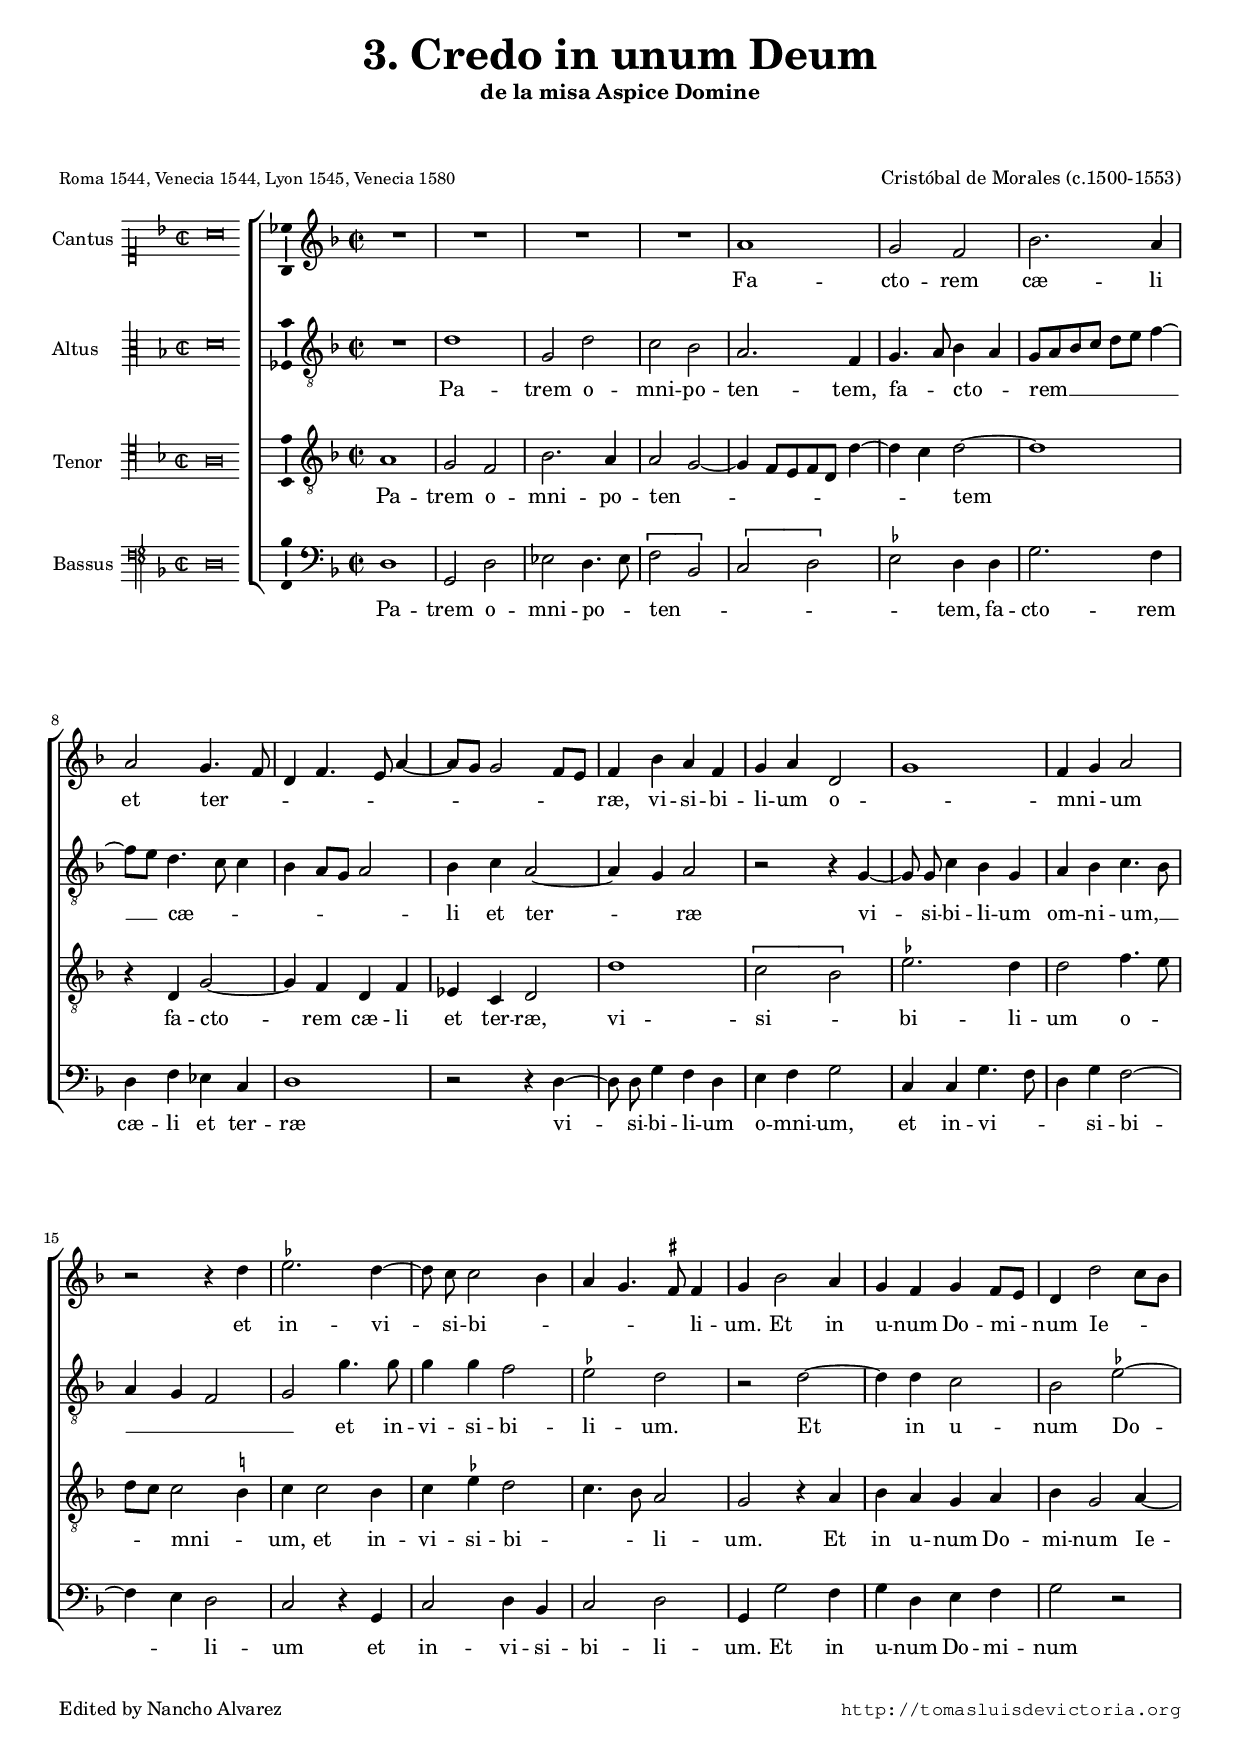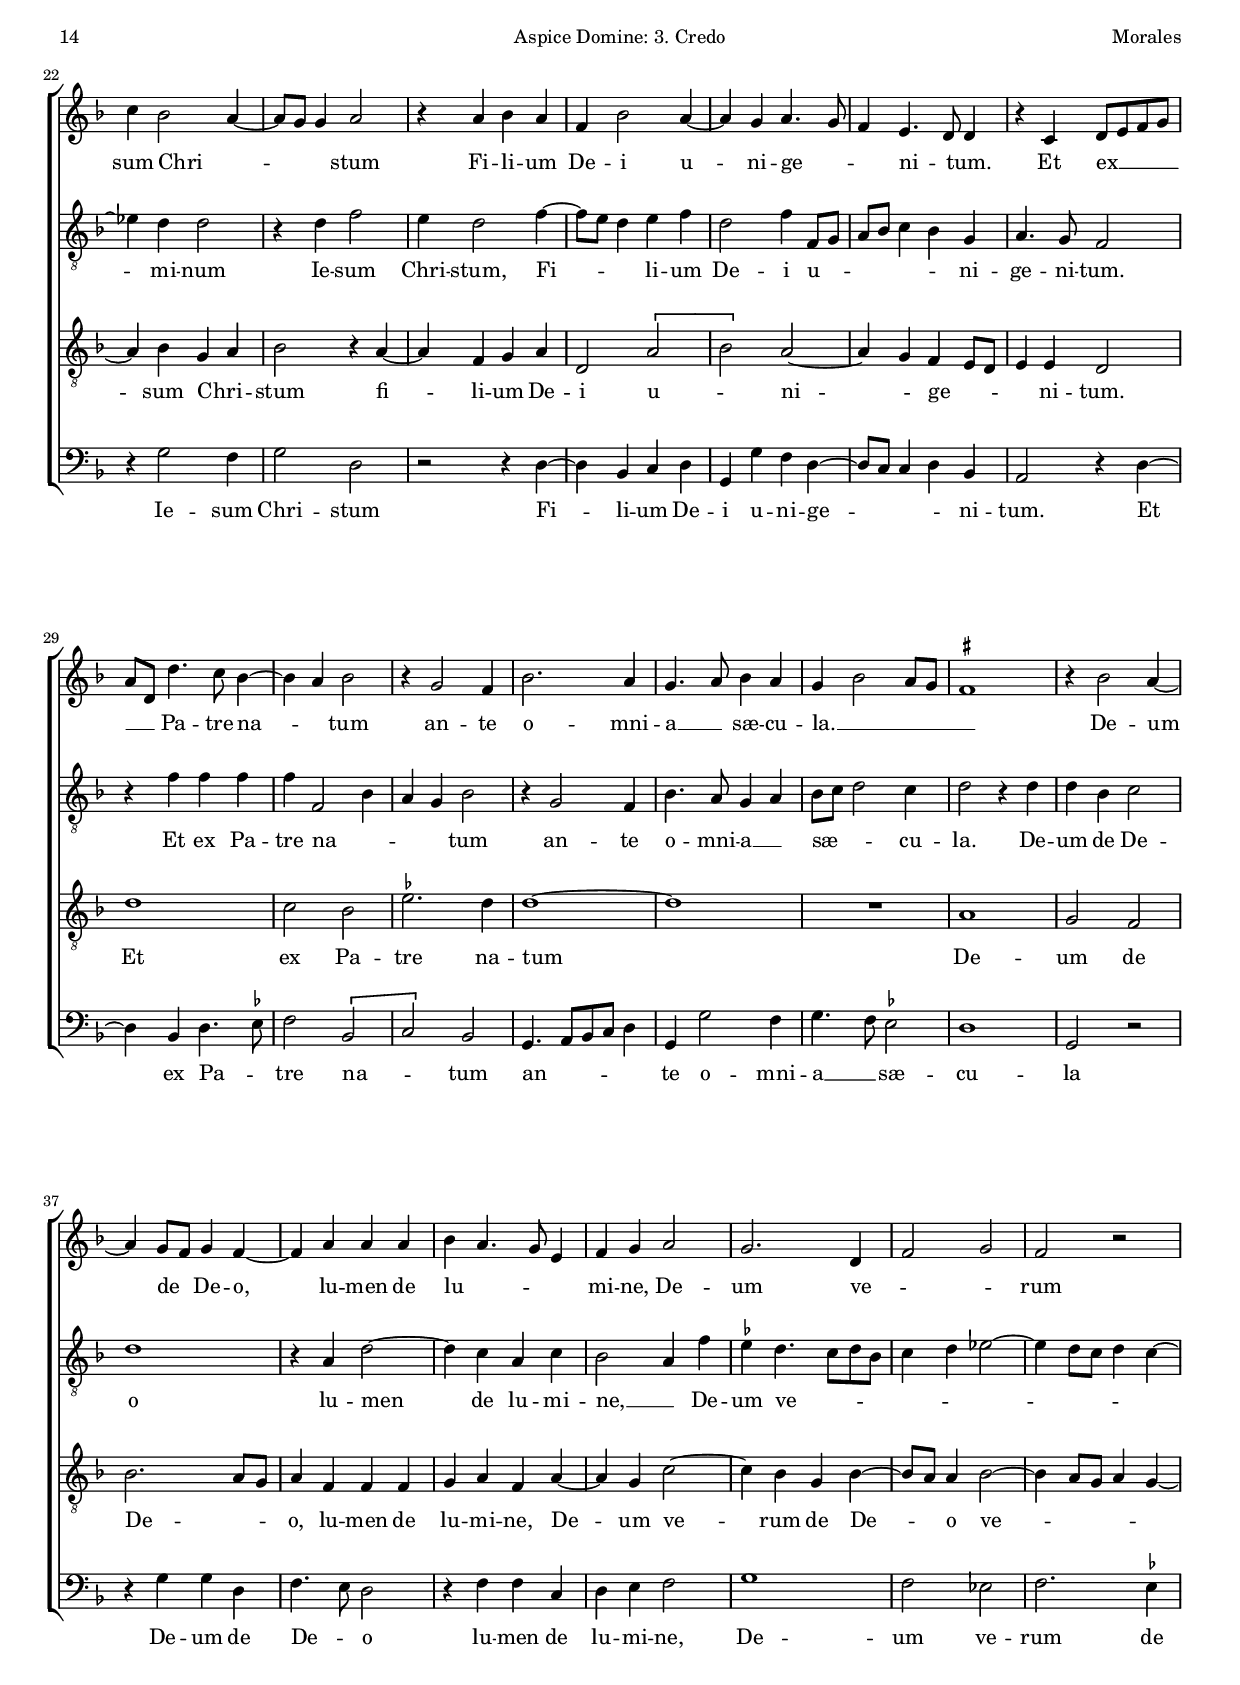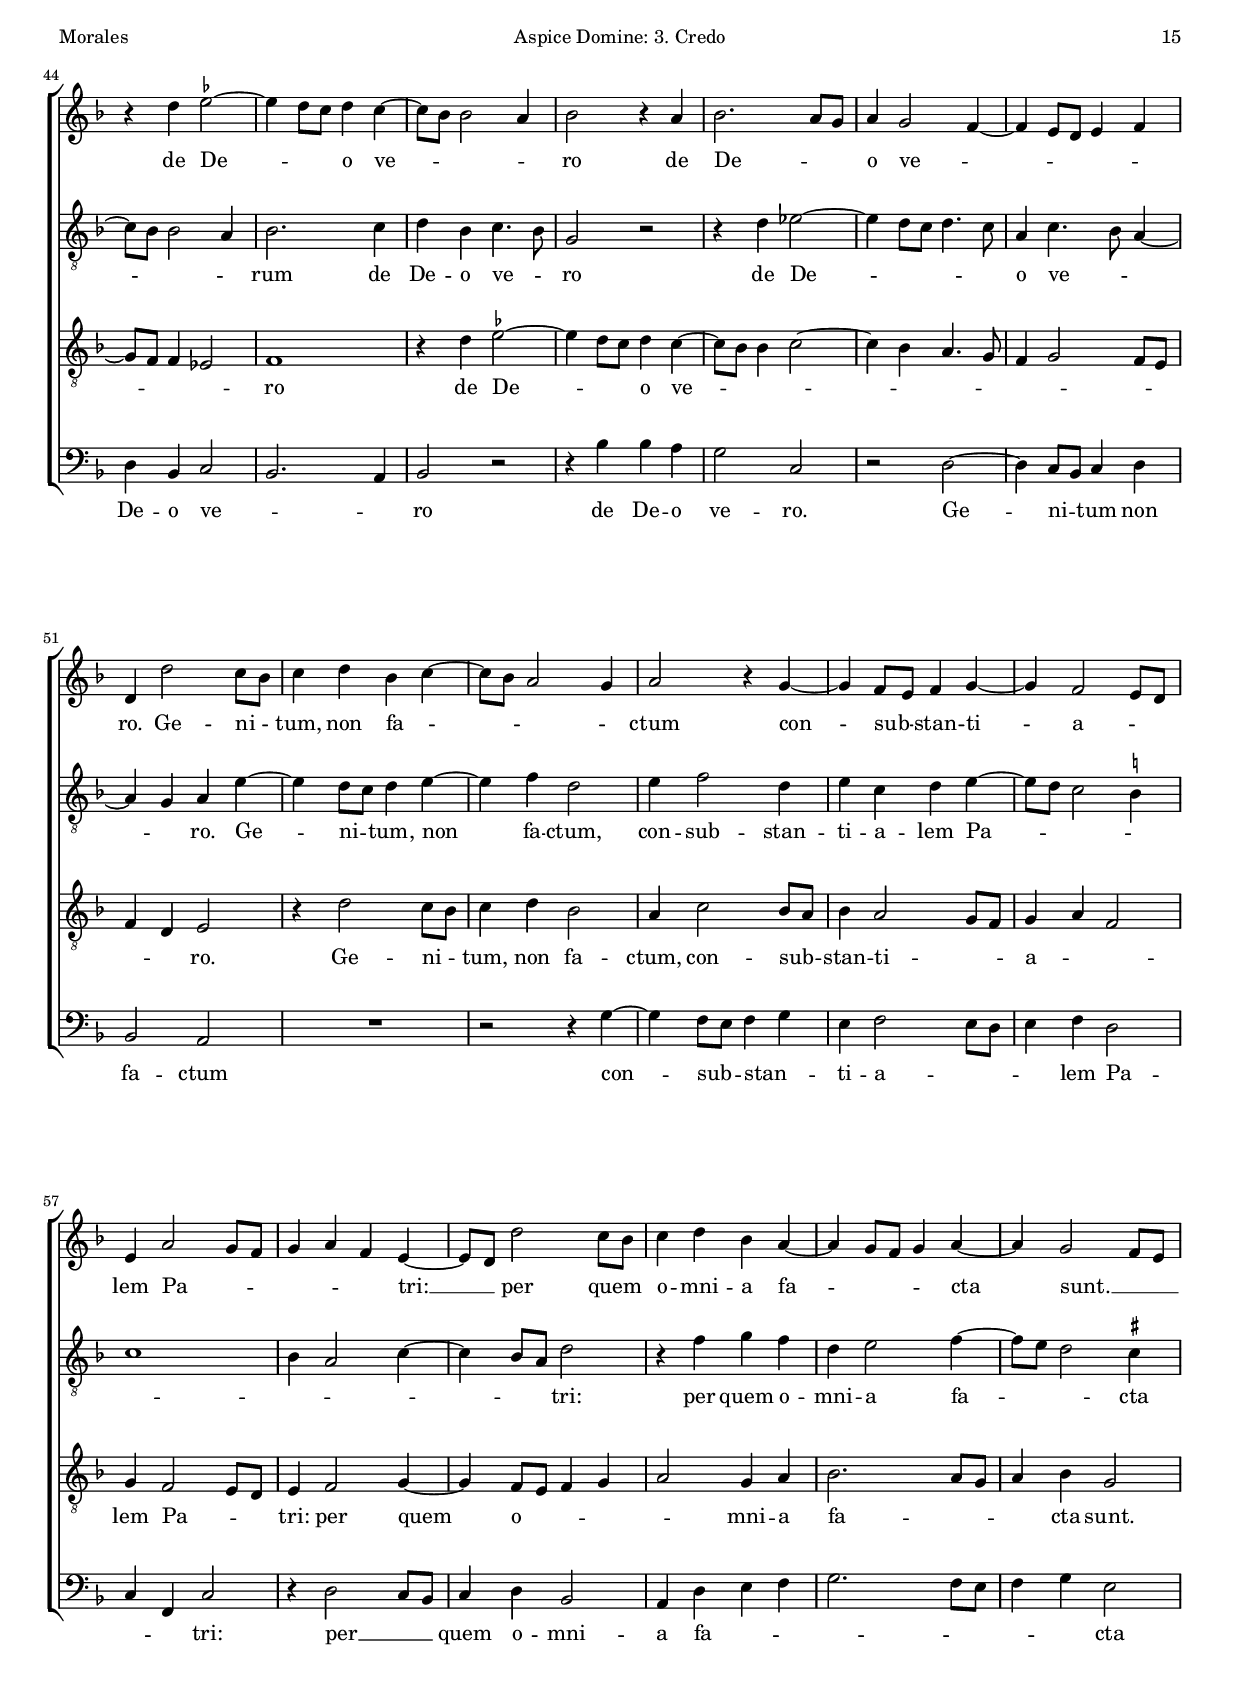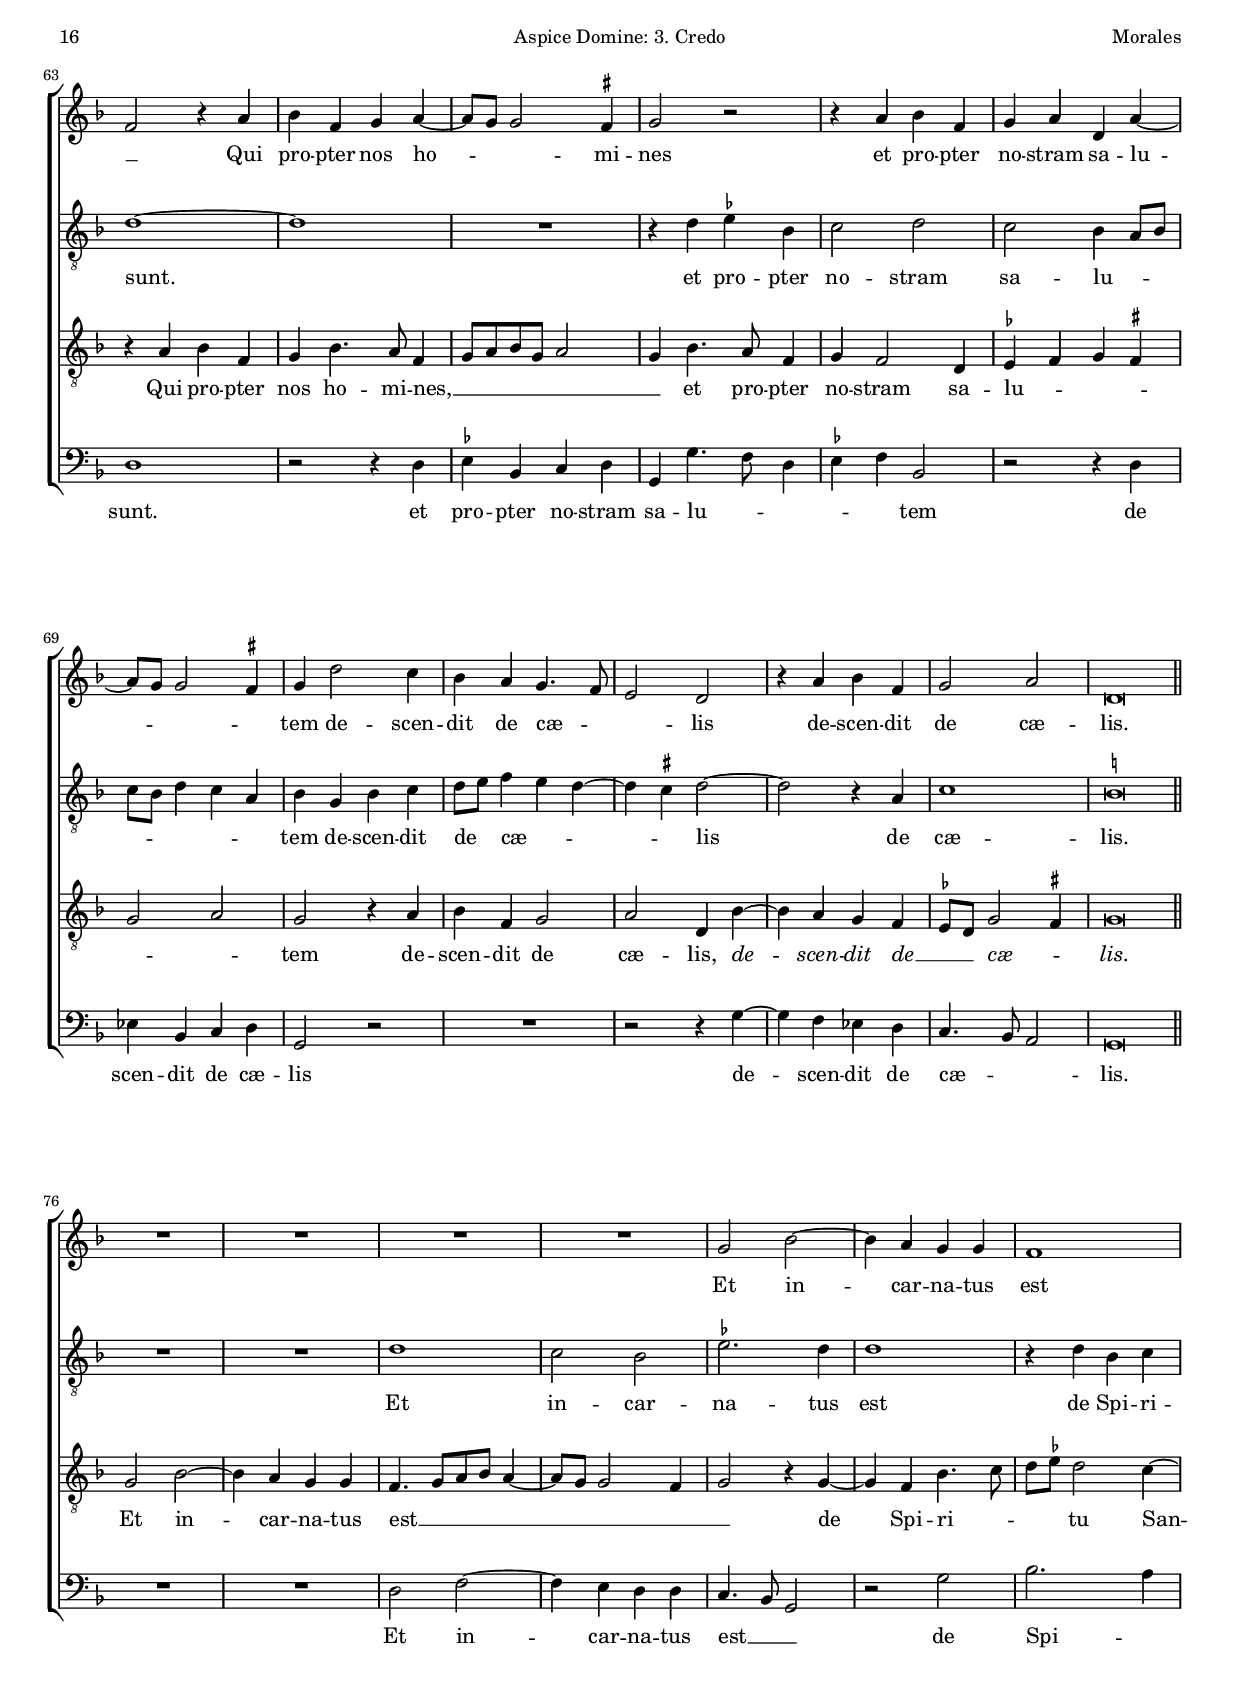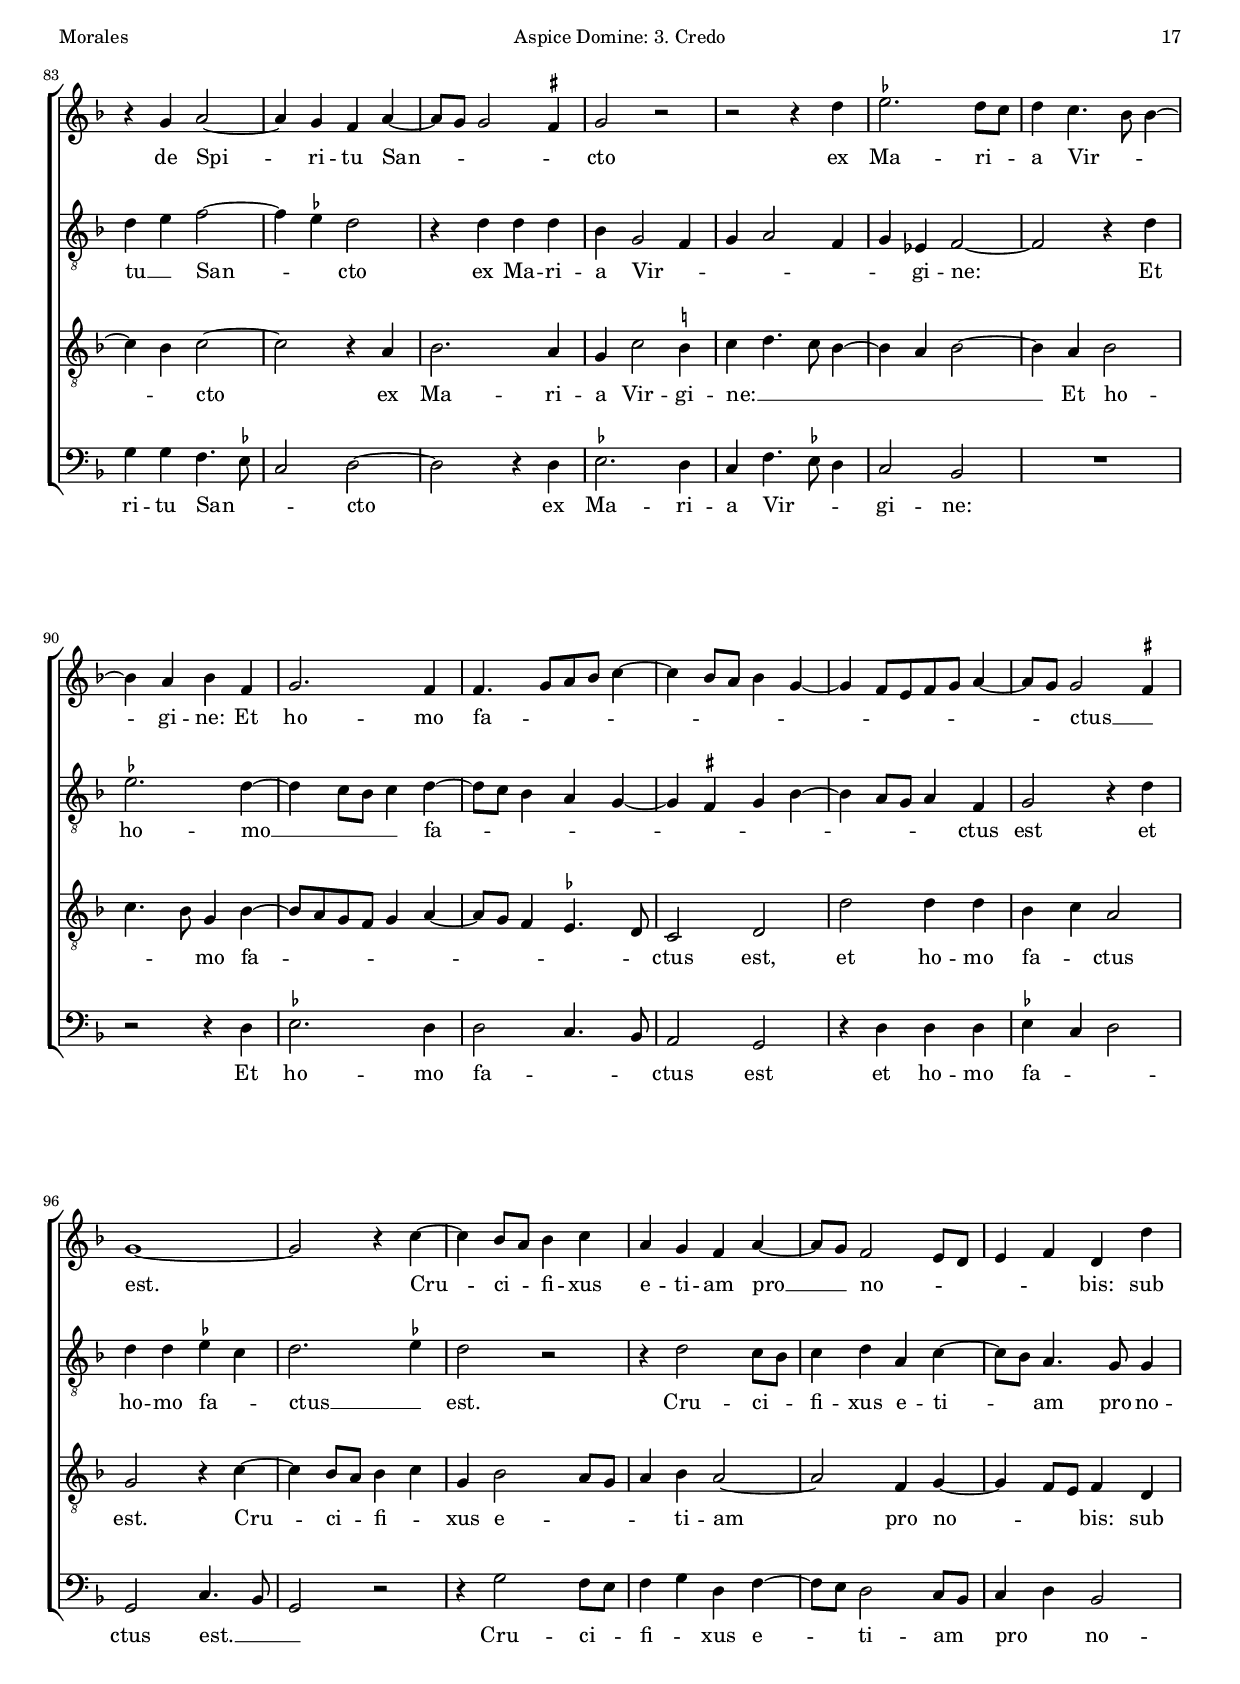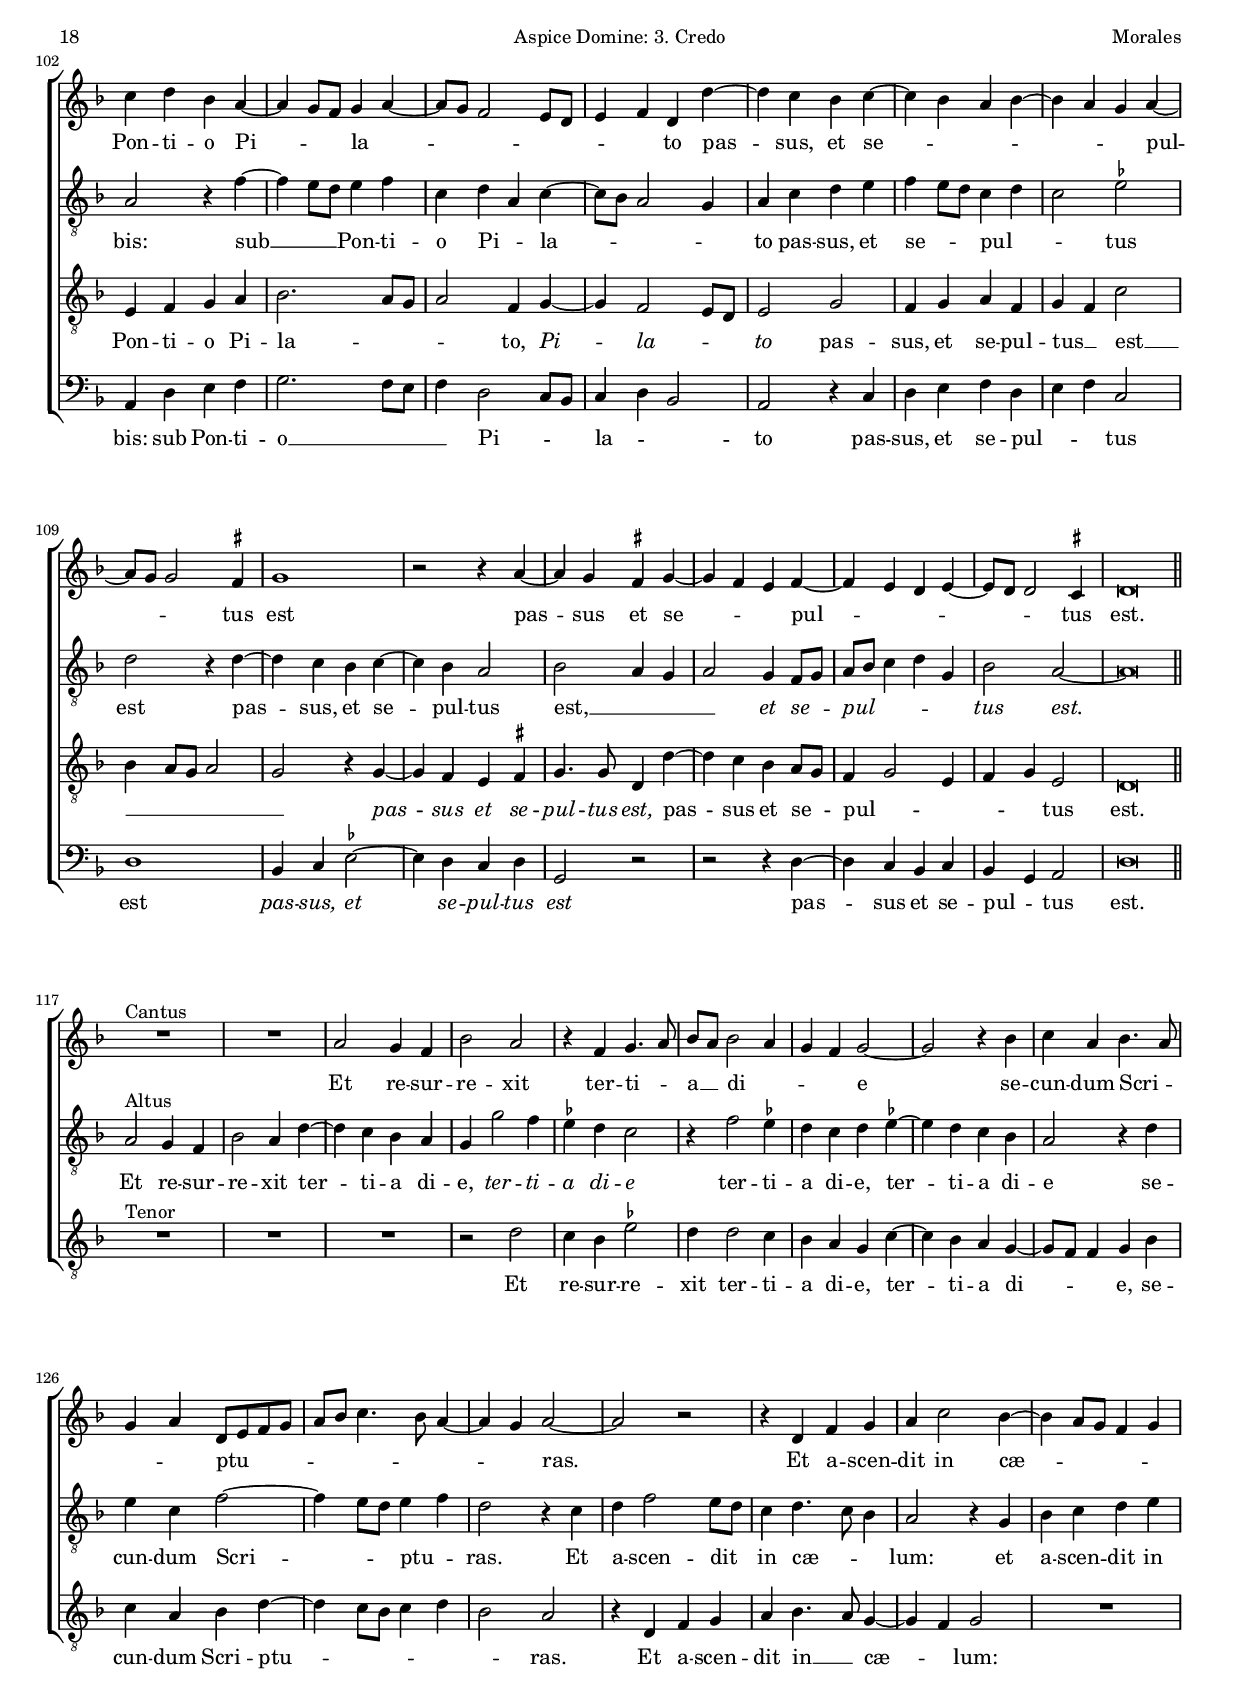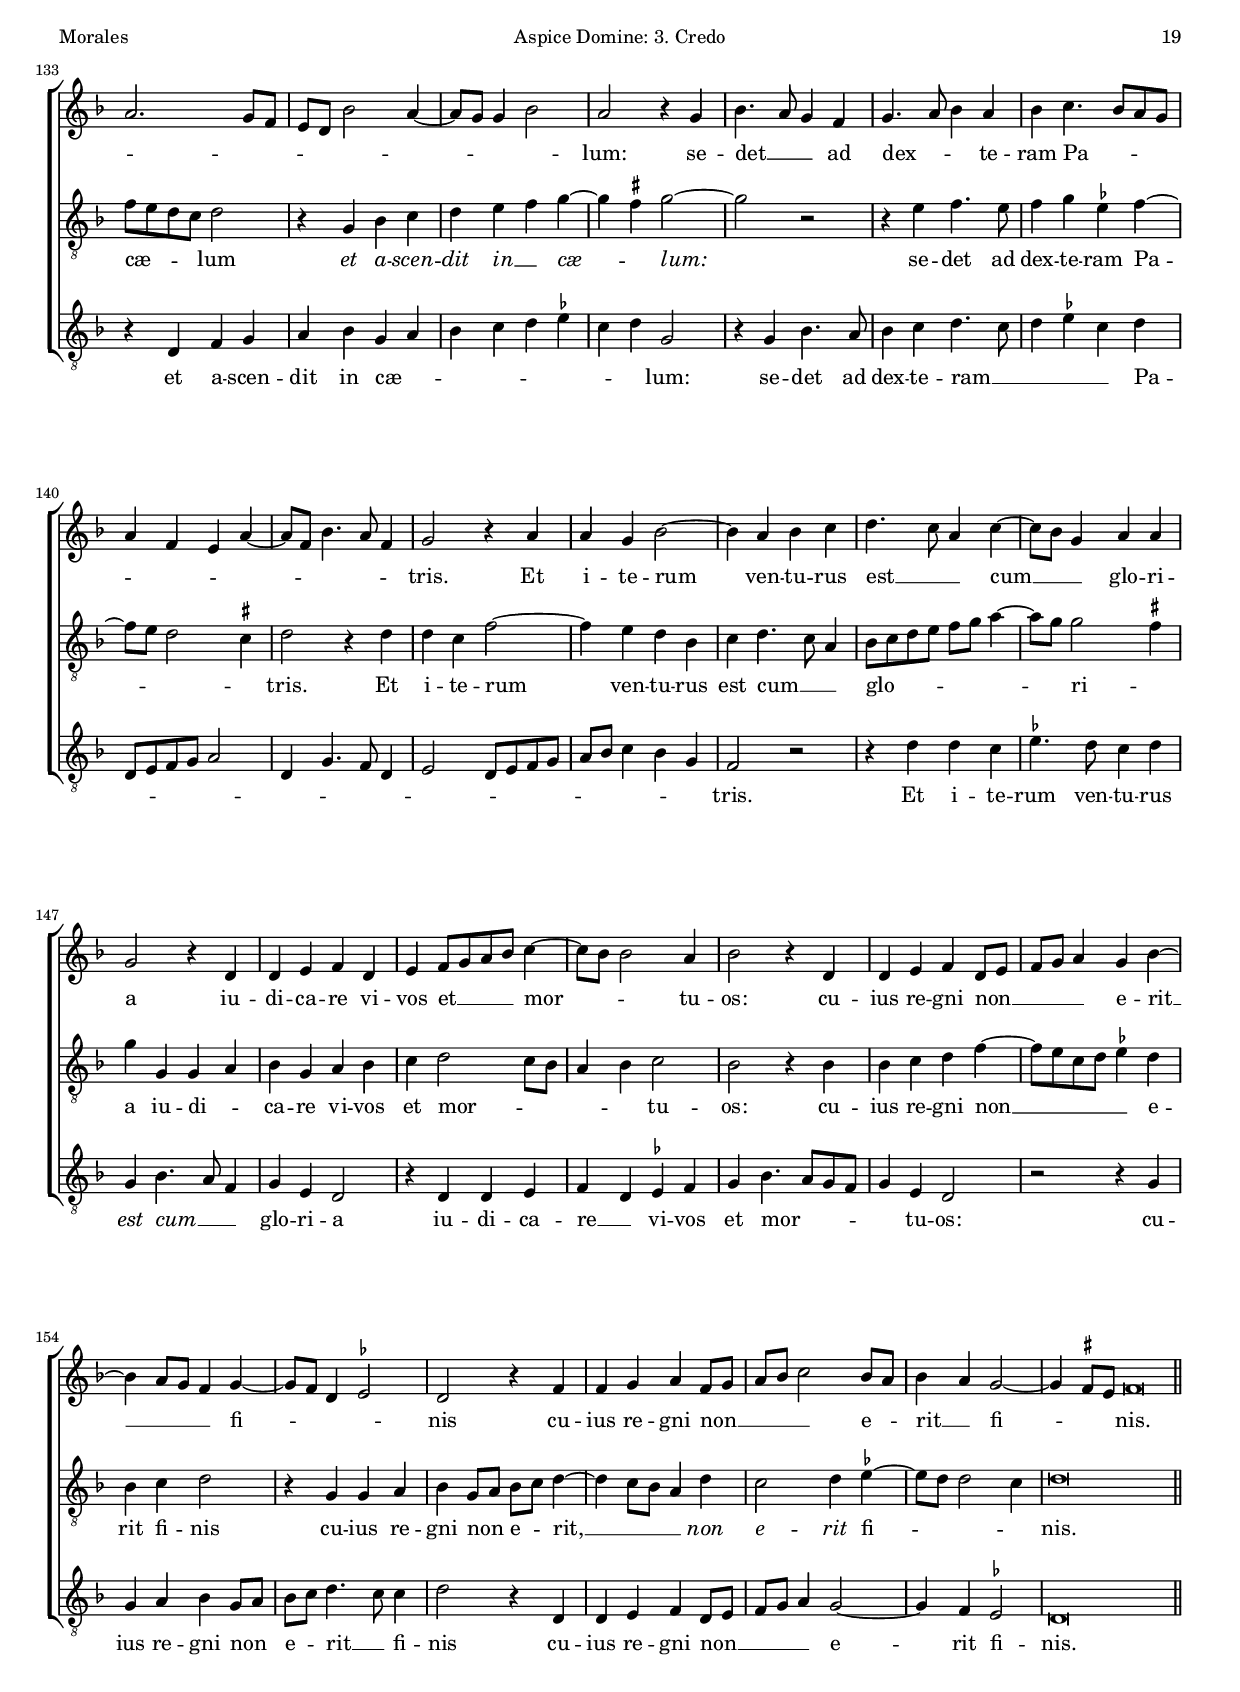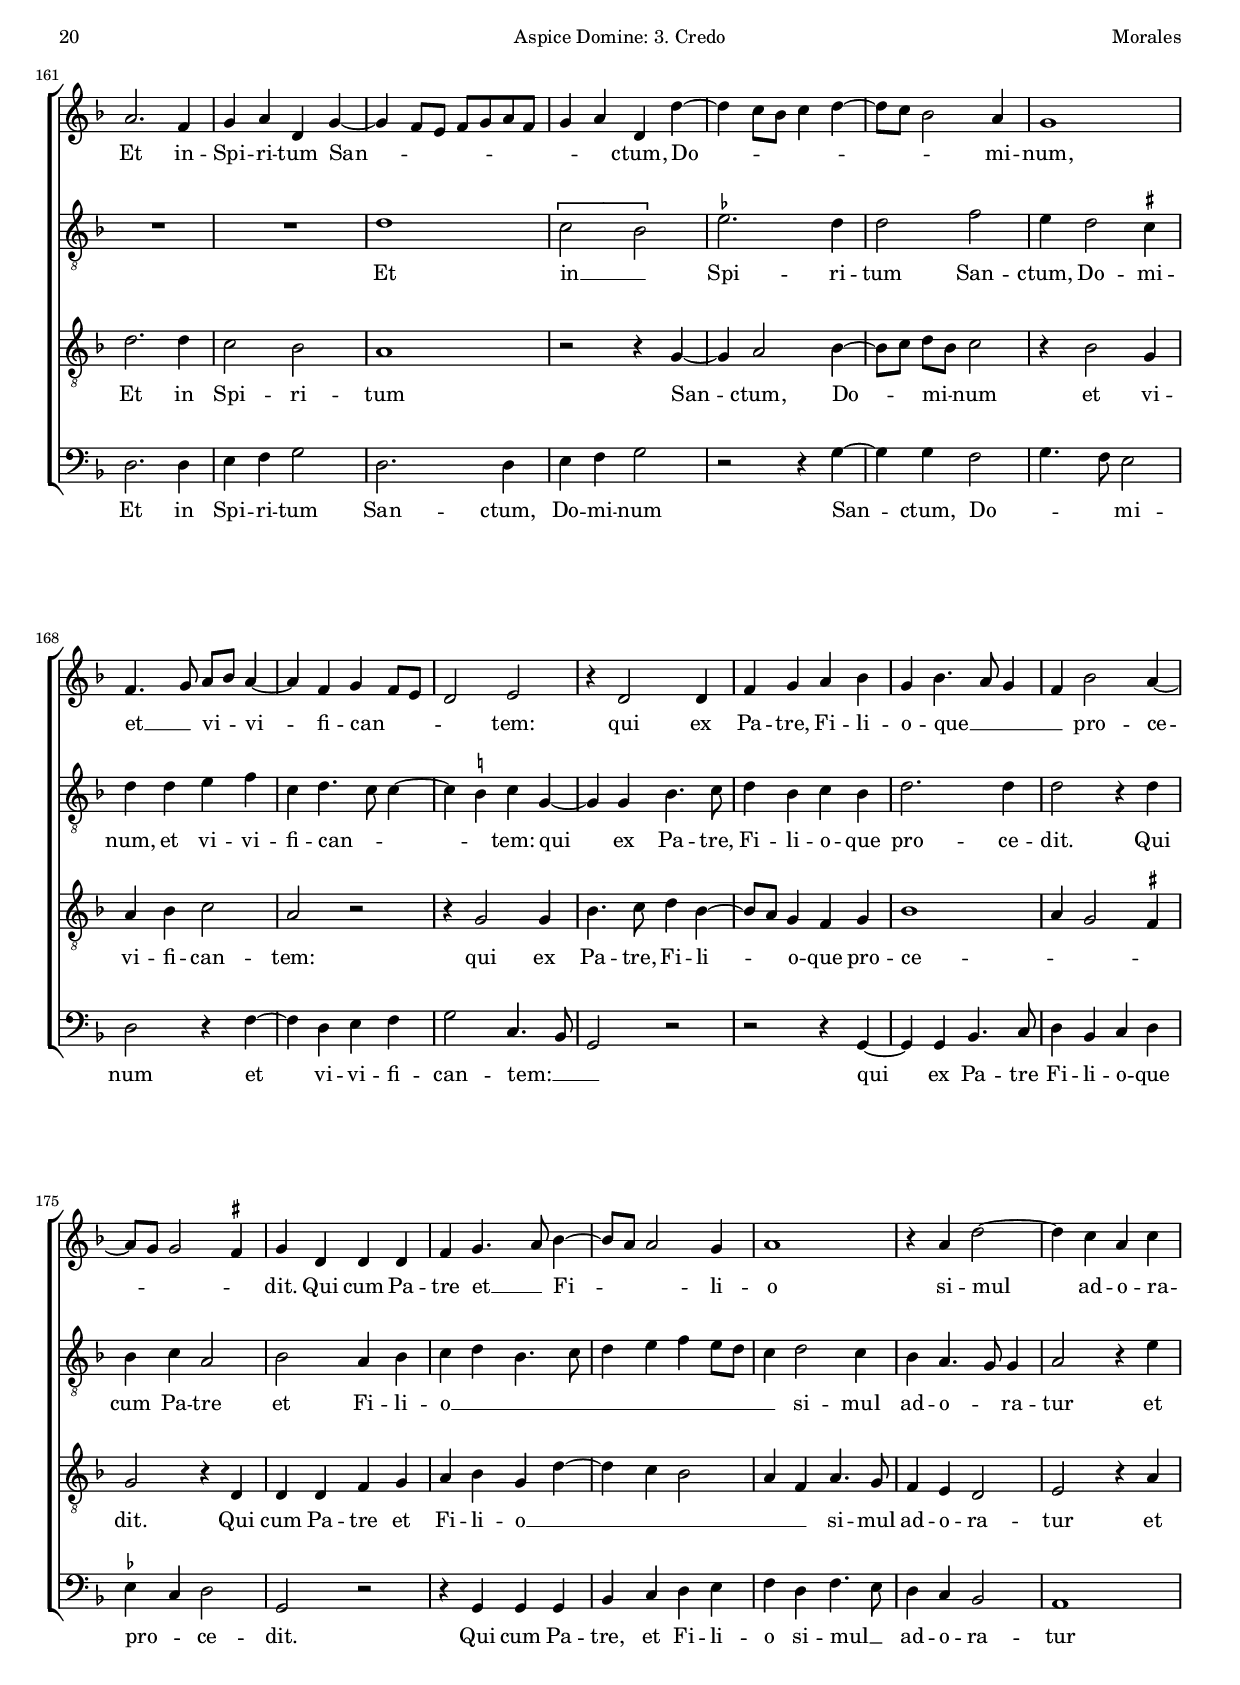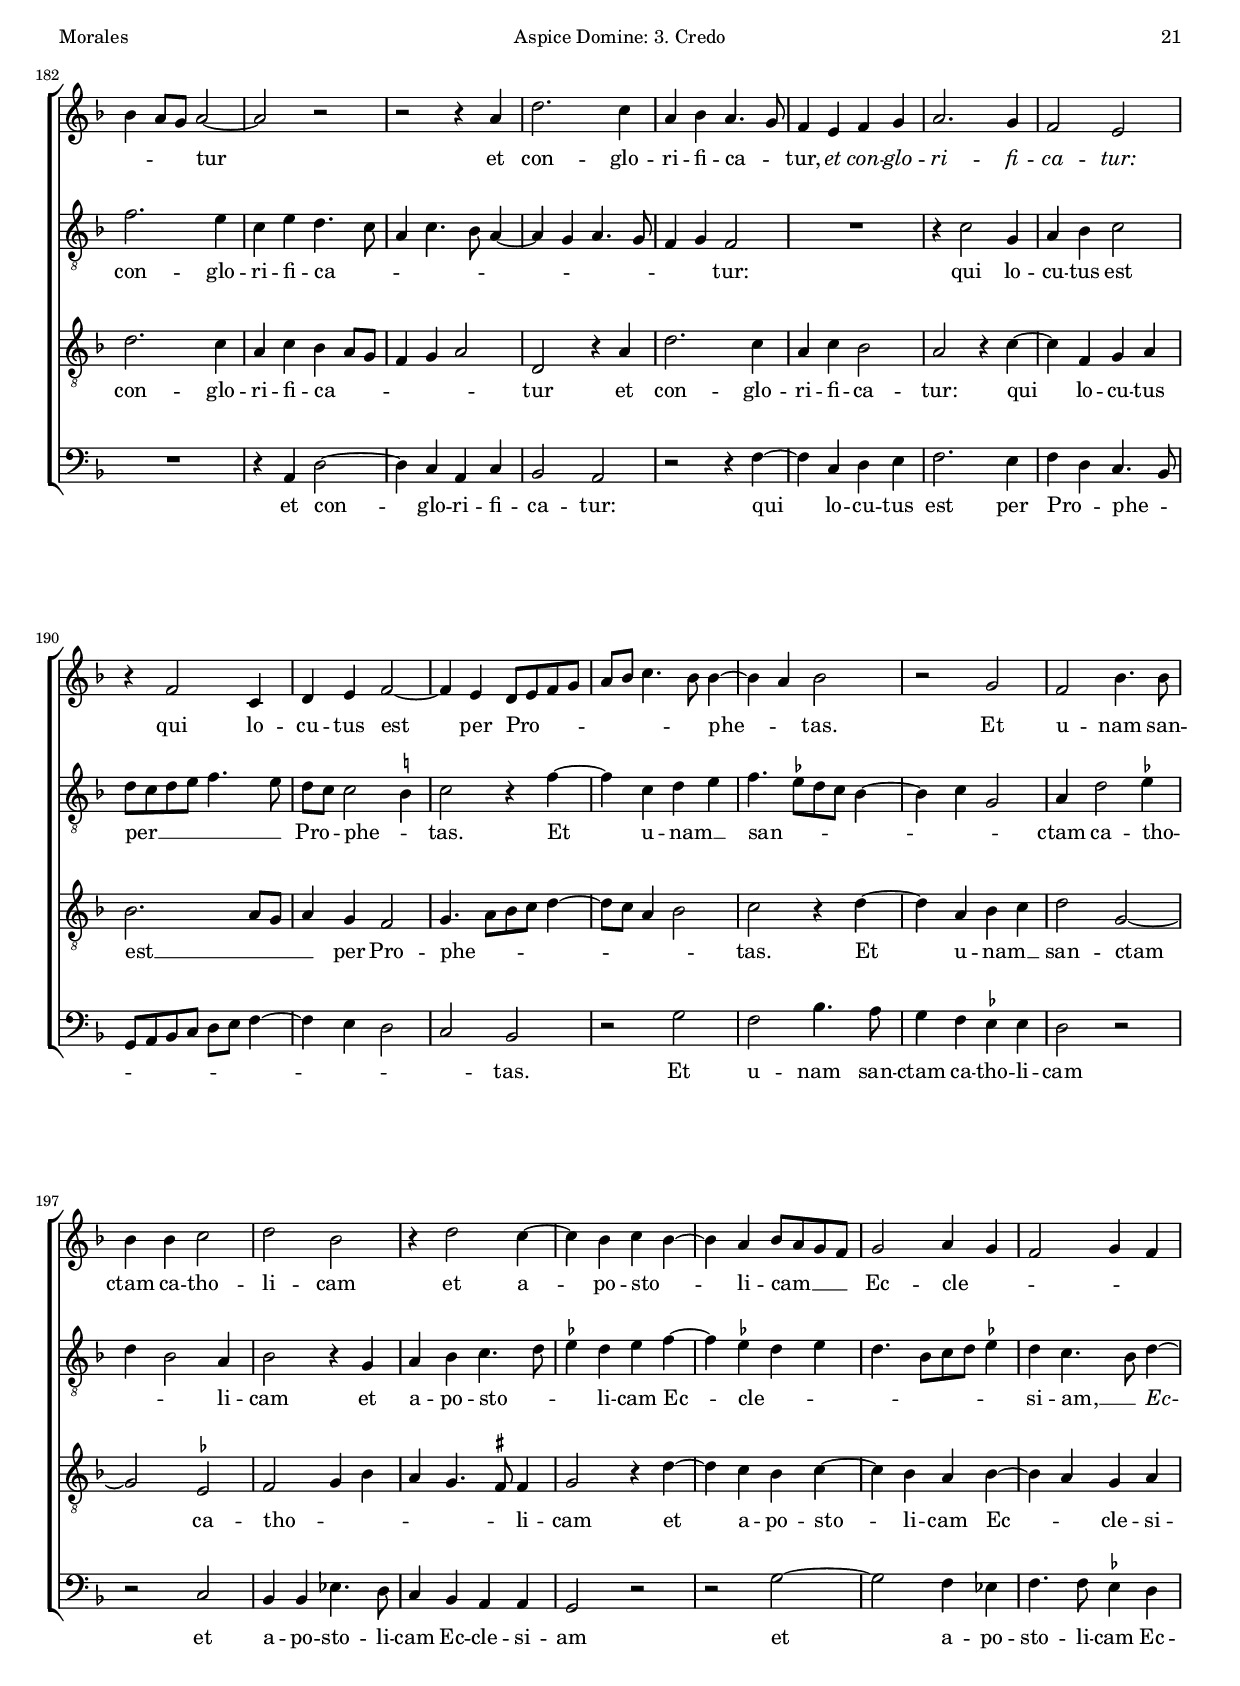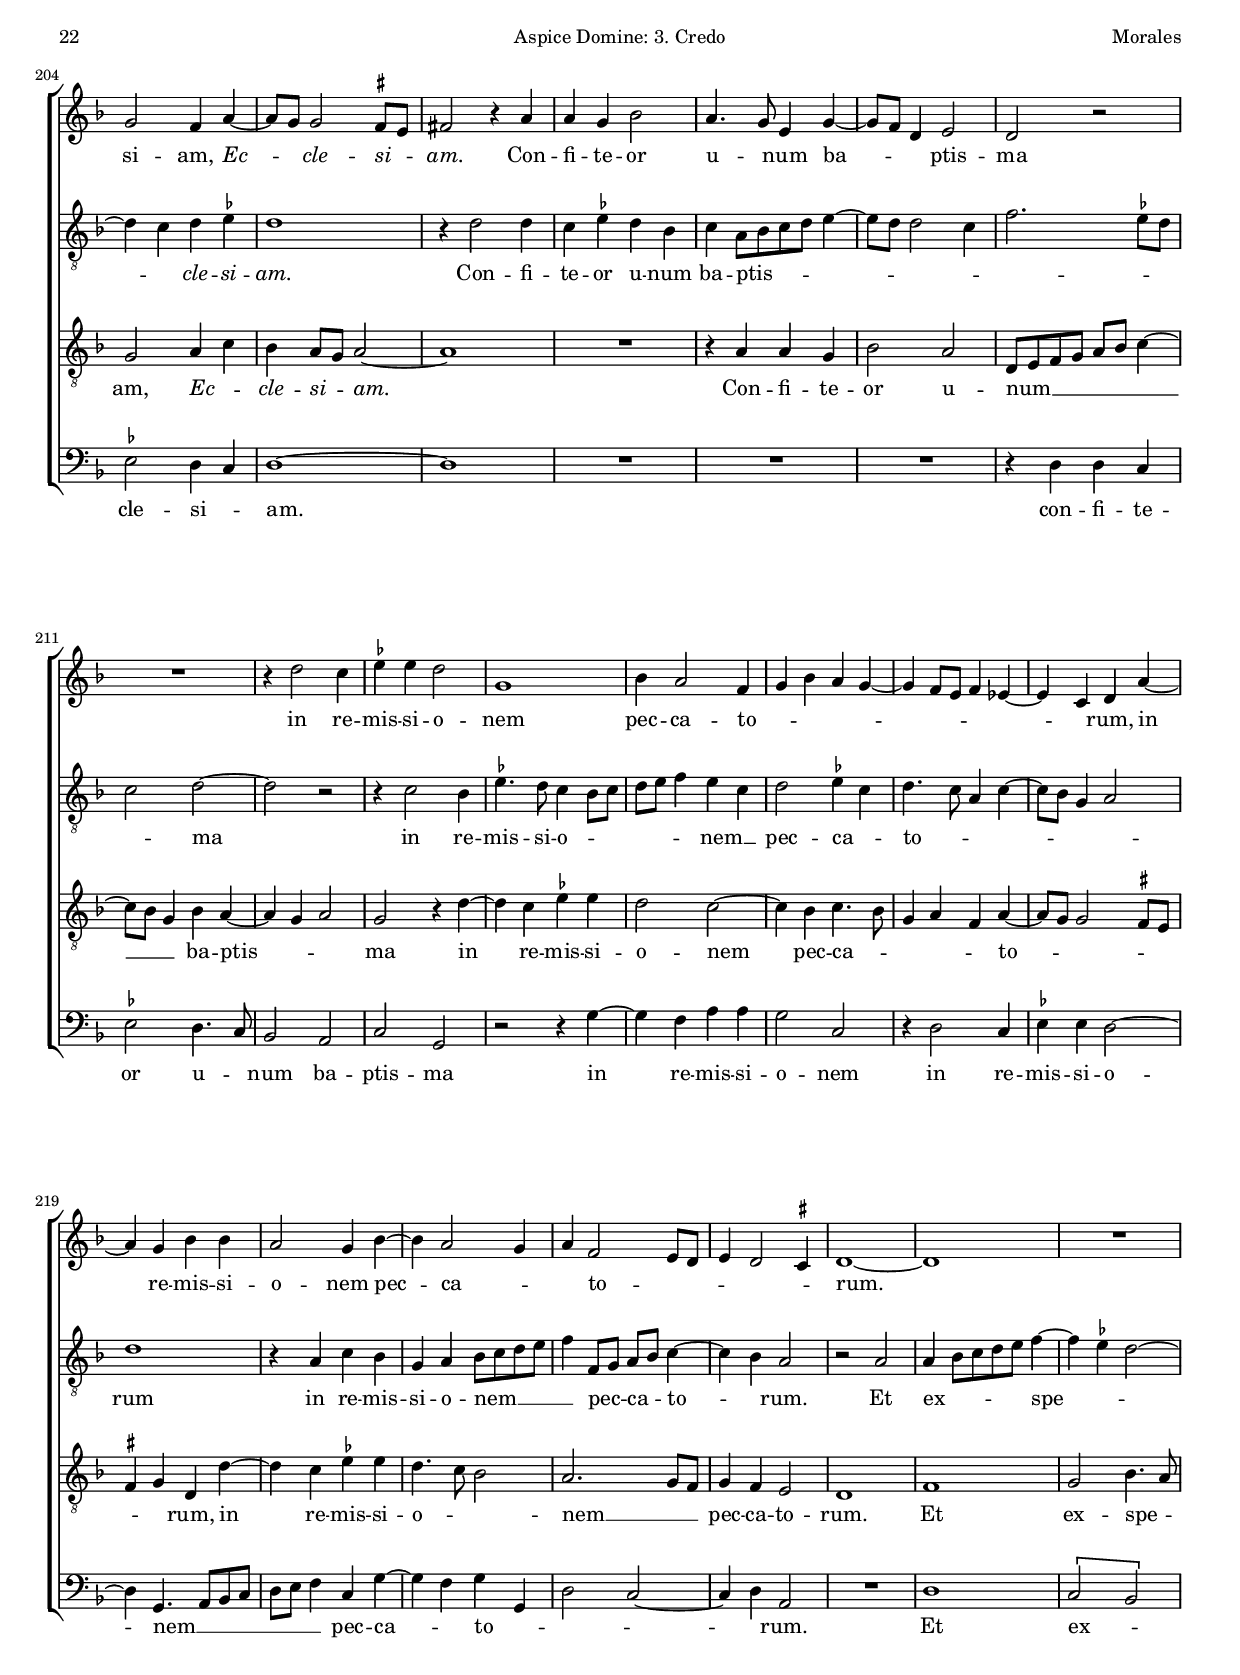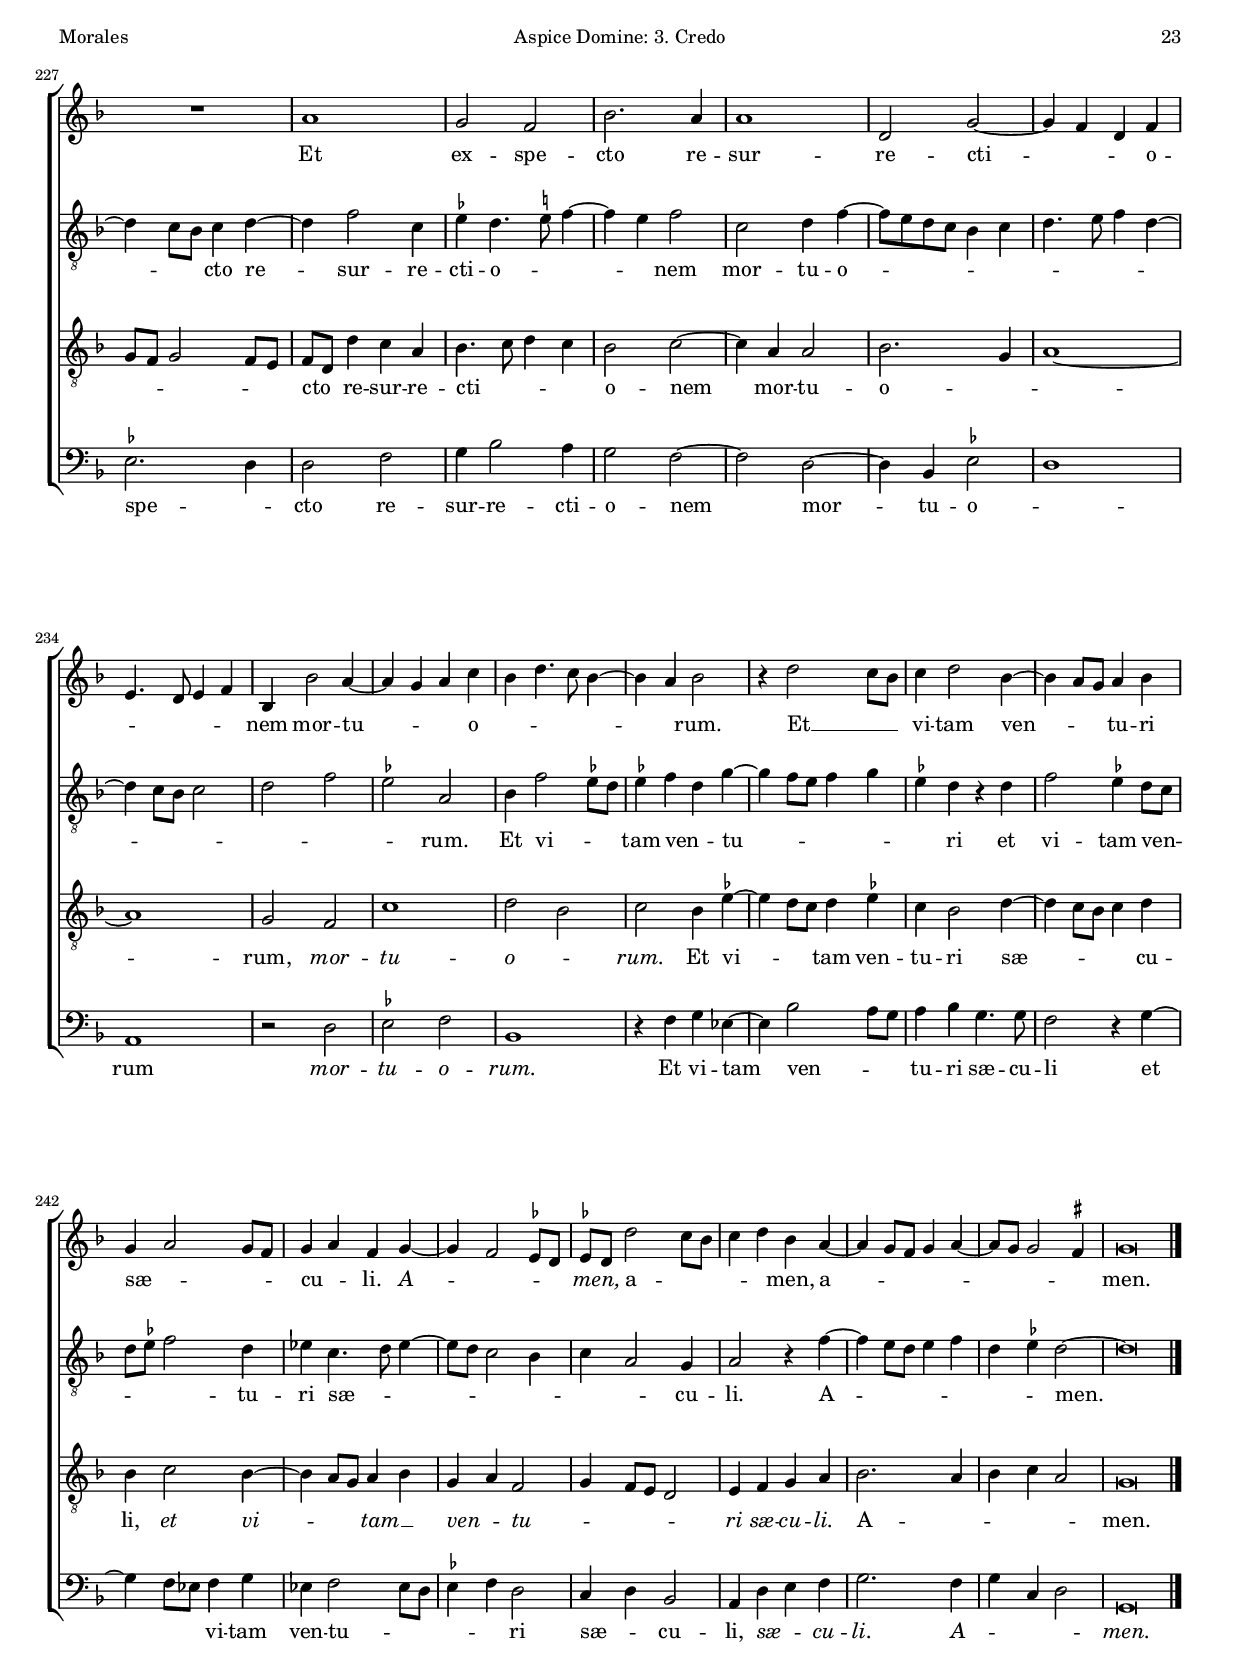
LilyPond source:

\version "2.18.0"

#(set-default-paper-size "a4")
#(set-global-staff-size 16.4)
#(ly:set-option 'point-and-click #f)
%mobile -s15.5 -i3.2

italicas=\override LyricText.font-shape = #'italic
rectas=\override LyricText.font-shape = #'upright
ss=\once \set suggestAccidentals = ##t
incipitwidth = 20
mtempo={\tempo 4 = 100}
mtempob={\tempo 4 = 50}
mt=#(define-music-function (parser location offset) (number?) ; move lyric text
      #{ \once \override LyricText.X-offset = -$offset #})

htitle="Aspice Domine: 3. Credo"
hcomposer="Morales"

\header {
	title=\markup{\fontsize #3 "3. Credo in unum Deum"}
	subtitle="de la misa Aspice Domine"
	subsubtitle=\markup{\null \vspace #2 }
	composer="Cristóbal de Morales (c.1500-1553)"
        pdfauthor=\composer
	%opus="(-)"
	poet=\markup{\smaller "Roma 1544, Venecia 1544, Lyon 1545, Venecia 1580" }
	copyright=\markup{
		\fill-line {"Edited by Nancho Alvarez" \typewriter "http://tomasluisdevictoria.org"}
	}
%	tagline=""
}


global={\key f \major \time 2/2  \skip 1*75 \bar "||" \break
		\skip 1*41 \bar "||" \break
		\skip 1*44 \bar "||" \break
		\skip 1*89 \bar "|."
}

cantus={
	R1*4/4
	R1*4/4
	R1*4/4
	R1*4/4
%5
	a'1
	g'2 f'
	bes'2. a'4
	a'2 g'4. f'8
	d'4 f'4. e'8 a'4 ~
%10
	a'8 g' g'2 f'8 e'
	f'4 bes' a' f'
	g' a' d'2
	g'1
	f'4 g' a'2
%15
	r r4 d''
	\ss ees''2. d''4 ~
	\set Staff.autoBeaming = ##f
	d''8 c'' c''2 bes'4
	\set Staff.autoBeaming = ##t
	a' g'4. \ss fis'8 fis'4
	g' bes'2 a'4
%20
	g' f' g' f'8 e'
	d'4 d''2 c''8 bes'
	c''4 bes'2 a'4 ~
	a'8 g' g'4 a'2
	r4 a' bes' a'
%25
	f' bes'2 a'4 ~
	a' g' a'4. g'8
	f'4 e'4. d'8 d'4
	r c' d'8 e' f' g'
	a' d' d''4. c''8 bes'4 ~
%30
	bes' a' bes'2
	r4 g'2 f'4
	bes'2. a'4
	g'4. a'8 bes'4 a'
	g' bes'2 a'8 g'
%35
	\ss fis'1
	r4 bes'2 a'4 ~
	a' g'8 f' g'4 f' ~
	f' a' a' a'
	bes' a'4. g'8 e'4
%40
	f' g' a'2
	g'2. d'4
	f'2 g'
	f' r
	r4 d'' \ss ees''2 ~
%45
	ees''4 d''8 c'' d''4 c'' ~
	c''8 bes' bes'2 a'4
	bes'2 r4 a'
	bes'2. a'8 g'
	a'4 g'2 f'4 ~
%50
	f' e'8 d' e'4 f'
	d' d''2 c''8 bes'
	c''4 d'' bes' c'' ~
	c''8 bes' a'2 g'4
	a'2 r4 g' ~
%55
	g' f'8 e' f'4 g' ~
	g' f'2 e'8 d'
	e'4 a'2 g'8 f'
	g'4 a' f' e' ~
	e'8 d' d''2 c''8 bes'
%60
	c''4 d'' bes' a' ~
	a' g'8 f' g'4 a' ~
	a' g'2 f'8 e'
	f'2 r4 a'
	bes' f' g' a' ~
%65
	a'8 g' g'2 \ss fis'4
	g'2 r
	r4 a' bes' f'
	g' a' d' a' ~
	a'8 g' g'2 \ss fis'4
%70
	g' d''2 c''4
	bes' a' g'4. f'8
	e'2 d'
	r4 a' bes' f'
	g'2 a'
%75
	d'\breve*1/2
	R1*4/4
	R1*4/4
	R1*4/4
	R1*4/4
%80
	g'2 bes' ~
	bes'4 a' g' g'
	f'1
	r4 g' a'2 ~
	a'4 g' f' a' ~
%85
	a'8 g' g'2 \ss fis'4
	g'2 r
	r r4 d''
	\ss ees''2. d''8 c''
	d''4 c''4. bes'8 bes'4 ~
%90
	bes' a' bes' f'
	g'2. f'4
	f'4.  g'8[ a' bes'] c''4 ~
	c'' bes'8 a' bes'4 g' ~
	g'  f'8[ e' f' g'] a'4 ~
%95
	a'8 g' g'2 \ss fis'4
	g'1 ~
	g'2 r4 c'' ~
	c'' bes'8 a' bes'4 c''
	a' g' f' a' ~
%100
	a'8 g' f'2 e'8 d'
	e'4 f' d' d''
	c'' d'' bes' a' ~ 
	a' g'8 f' g'4 a' ~
	a'8 g' f'2 e'8 d'
%105
	e'4 f' d' d'' ~
	d'' c'' bes' c'' ~
	c'' bes' a' bes' ~
	bes' a' g' a' ~
	a'8 g' g'2 \ss fis'4
%110
	g'1
	r2 r4 a' ~
	a' g' \ss fis' g' ~
	g' f' e' f' ~
	f' e' d' e' ~
%115
	e'8 d' d'2 \ss cis'4
	d'\breve*1/2
	s4*0^\markup{"Cantus"}
	R1*4/4
	R1*4/4
	a'2 g'4 f'
%120
	bes'2 a'
	r4 f' g'4. a'8
	bes' a' bes'2 a'4
	g' f' g'2 ~
	g' r4 bes'
%125
	c'' a' bes'4. a'8
	g'4 a' d'8 e' f' g'
	a' bes' c''4. bes'8 a'4 ~
	a' g' a'2 ~
	a' r
%130
	r4 d' f' g'
	a' c''2 bes'4 ~
	bes' a'8 g' f'4 g'
	a'2. g'8 f'
	e' d' bes'2 a'4 ~
%135
	a'8 g' g'4 bes'2
	a' r4 g'
	bes'4. a'8 g'4 f'
	g'4. a'8 bes'4 a'
	bes' c''4. bes'8 a' g'
%140
	a'4 f' e' a' ~
	a'8 f' bes'4. a'8 f'4
	g'2 r4 a'
	a' g' bes'2 ~
	bes'4 a' bes' c''
%145
	d''4. c''8 a'4 c'' ~
	c''8 bes' g'4 a' a'
	g'2 r4 d' 
	d' e' f' d'
	e'  f'8[ g' a' bes'] c''4 ~
%150
	c''8 bes' bes'2 a'4
	bes'2 r4 d'
	d' e' f' d'8 e'
	f' g' a'4 g' bes' ~
	bes' a'8 g' f'4 g' ~
%155
	g'8 f' d'4 \ss ees'2
	d' r4 f'
	f' g' a' f'8 g'
	a' bes' c''2 bes'8 a'
	bes'4 a' g'2 ~
%160
	g'4 \ss fis'8 e' fis'\breve*1/4
	a'2. f'4
	g' a' d' g' ~
	g' f'8 e' f' g' a' f'
	g'4 a' d' d'' ~
%165
	d'' c''8 bes' c''4 d'' ~
	d''8 c'' bes'2 a'4
	g'1
	f'4. g'8 a' bes' a'4 ~
	a' f' g' f'8 e'
%170
	d'2 e'
	r4 d'2 d'4
	f' g' a' bes'
	g' bes'4. a'8 g'4
	f' bes'2 a'4 ~
%175
	a'8 g' g'2 \ss fis'4
	g' d' d' d'
	f' g'4. a'8 bes'4 ~
	bes'8 a' a'2 g'4
	a'1
%180
	r4 a' d''2 ~
	d''4 c'' a' c''
	bes' a'8 g' a'2 ~
	a' r
	r r4 a'
%185
	d''2. c''4
	a' bes' a'4. g'8
	f'4 e' f' g'
	a'2. g'4
	f'2 e'
%190
	r4 f'2 c'4
	d' e' f'2 ~
	f'4 e' d'8 e' f' g'
	a' bes' c''4. bes'8 bes'4 ~
	bes' a' bes'2
%195
	r g'
	f' bes'4. bes'8
	bes'4 bes' c''2
	d'' bes'
	r4 d''2 c''4 ~
%200
	c'' bes' c'' bes' ~
	bes' a' bes'8 a' g' f'
	g'2 a'4 g'
	f'2 g'4 f'
	g'2 f'4 a' ~
%205
	a'8 g' g'2 \ss fis'8 e'
	fis'2 r4 a'
	a' g' bes'2
	a'4. g'8 e'4 g' ~
	g'8 f' d'4 e'2
%210
	d' r
	R1*4/4
	r4 d''2 c''4
	\ss ees'' ees'' d''2
	g'1
%215
	bes'4 a'2 f'4
	g' bes' a' g' ~
	g' f'8 e' f'4 ees' ~
	ees' c' d' a' ~
	a' g' bes' bes'
%220
	a'2 g'4 bes' ~
	bes' a'2 g'4
	a' f'2 e'8 d'
	e'4 d'2 \ss cis'4
	d'1 ~
%225
	d'
	R1*4/4
	R1*4/4
	a'1
	g'2 f'
%230
	bes'2. a'4
	a'1
	d'2 g' ~
	g'4 f' d' f'
	e'4. d'8 e'4 f'
%235
	bes bes'2 a'4 ~
	a' g' a' c''
	bes' d''4. c''8 bes'4 ~
	bes' a' bes'2
	r4 d''2 c''8 bes'
%240
	c''4 d''2 bes'4 ~
	bes' a'8 g' a'4 bes'
	g' a'2 g'8 f'
	g'4 a' f' g' ~
	g' f'2 \ss ees'8 d'
%245
	\ss ees' d' d''2 c''8 bes'
	c''4 d'' bes' a' ~
	a' g'8 f' g'4 a' ~
	a'8 g' g'2 \ss fis'4
	g'\breve*1/2
}

altus={
	R1*4/4
	d'1
	g2 d'
	c' bes
%5
	a2. f4
	g4. a8 bes4 a
	g8 a bes c' d' e' f'4 ~
	f'8 e' d'4. c'8 c'4
	bes a8 g a2
%10
	bes4 c' a2 ~
	a4 g a2
	r r4 g ~
	\set Staff.autoBeaming = ##f
	g8 g c'4 bes g
	\set Staff.autoBeaming = ##t
	a bes c'4. bes8
%15
	a4 g f2
	g g'4. g'8
	g'4 g' f'2
	\ss ees' d'
	r d' ~
%20
	d'4 d' c'2
	bes \ss ees' ~
	ees'4 d' d'2
	r4 d' f'2
	e'4 d'2 f'4 ~
%25
	f'8 e' d'4 e' f'
	d'2 f'4 f8 g
	a bes c'4 bes g
	a4. g8 f2
	r4 f' f' f'
%30
	f' f2 bes4
	a g bes2
	r4 g2 f4
	bes4. a8 g4 a
	bes8 c' d'2 c'4
%35
	d'2 r4 d'
	d' bes c'2
	d'1
	r4 a d'2 ~
	d'4 c' a c'
%40
	bes2 a4 f'
	\ss ees' d'4. c'8 d' bes
	c'4 d' ees'2 ~
	ees'4 d'8 c' d'4 c' ~
	c'8 bes bes2 a4
%45
	bes2. c'4
	d' bes c'4. bes8
	g2 r
	r4 d' ees'2 ~
	ees'4 d'8 c' d'4. c'8
%50
	a4 c'4. bes8 a4 ~
	a g a e' ~
	e' d'8 c' d'4 e' ~
	e' f' d'2
	e'4 f'2 d'4
%55
	e' c' d' e' ~
	e'8 d' c'2 \ss b4
	c'1
	bes4 a2 c'4 ~
	c' bes8 a d'2
%60
	r4 f' g' f'
	d' e'2 f'4 ~
	f'8 e' d'2 \ss cis'4
	d'1 ~
	d'
%65
	R1*4/4
	r4 d' \ss ees' bes
	c'2 d'
	c' bes4 a8 bes
	c' bes d'4 c' a
%70
	bes g bes c'
	d'8 e' f'4 e' d' ~
	d' \ss cis' d'2 ~
	d' r4 a
	c'1
%75
	\ss b\breve*1/2
	R1*4/4
	R1*4/4
	d'1
	c'2 bes
%80
	\ss ees'2. d'4
	d'1
	r4 d' bes c'
	d' e' f'2 ~
	f'4 \ss ees' d'2
%85
	r4 d' d' d'
	bes g2 f4
	g a2 f4
	g ees f2 ~
	f r4 d'
%90
	\ss ees'2. d'4 ~
	d' c'8 bes c'4 d' ~
	d'8 c' bes4 a g ~
	g \ss fis g bes ~
	bes a8 g a4 f
%95
	g2 r4 d'
	d' d' \ss ees' c'
	d'2. \ss ees'4
	d'2 r
	r4 d'2 c'8 bes
%100
	c'4 d' a c' ~
	c'8 bes a4. g8 g4
	a2 r4 f' ~
	f' e'8 d' e'4 f'
	c' d' a c' ~
%105
	c'8 bes a2 g4
	a c' d' e'
	f' e'8 d' c'4 d'
	c'2 \ss ees'
	d' r4 d' ~
%110
	d' c' bes c' ~
	c' bes a2
	bes a4 g
	a2 g4 f8 g
	a bes c'4 d' g
%115
	bes2 a ~
	a\breve*1/2
	s4*0^\markup{"Altus"}
	a2 g4 f
	bes2 a4 d' ~
	d' c' bes a
%120
	g g'2 f'4
	\ss ees' d' c'2
	r4 f'2 \ss ees'4
	d' c' d' \ss ees' ~
	ees' d' c' bes
%125
	a2 r4 d'
	e' c' f'2 ~
	f'4 e'8 d' e'4 f'
	d'2 r4 c'
	d' f'2 e'8 d'
%130
	c'4 d'4. c'8 bes4
	a2 r4 g
	bes c' d' e'
	f'8 e' d' c' d'2
	r4 g bes c'
%135
	d' e' f' g' ~
	g' \ss fis' g'2 ~
	g' r
	r4 e' f'4. e'8
	f'4 g' \ss ees' f' ~
%140
	f'8 e' d'2 \ss cis'4
	d'2 r4 d'
	d' c' f'2 ~
	f'4 e' d' bes
	c' d'4. c'8 a4
%145
	bes8 c' d' e' f' g' a'4 ~
	a'8 g' g'2 \ss fis'4
	g' g g a
	bes g a bes
	c' d'2 c'8 bes
%150
	a4 bes c'2
	bes r4 bes
	bes c' d' f' ~
	f'8 e' c' d' \ss ees'4 d'
	bes c' d'2
%155
	r4 g g a
	bes g8 a bes c' d'4 ~
	d' c'8 bes a4 d'
	c'2 d'4 \ss ees' ~
	ees'8 d' d'2 c'4
%160
	d'\breve*1/2
	R1*4/4
	R1*4/4
	d'1
	\[c'2 bes\]
%165
	\ss ees'2. d'4
	d'2 f'
	e'4 d'2 \ss cis'4
	d' d' e' f'
	c' d'4. c'8 c'4 ~
%170
	c' \ss b c' g ~
	g g bes4. c'8
	d'4 bes c' bes
	d'2. d'4
	d'2 r4 d'
%175
	bes c' a2
	bes a4 bes
	c' d' bes4. c'8
	d'4 e' f' e'8 d'
	c'4 d'2 c'4
%180
	bes a4. g8 g4
	a2 r4 e'
	f'2. e'4
	c' e' d'4. c'8
	a4 c'4. bes8 a4 ~
%185
	a g a4. g8
	f4 g f2
	R1*4/4
	r4 c'2 g4
	a bes c'2
%190
	d'8 c' d' e' f'4. e'8
	d' c' c'2 \ss b4
	c'2 r4 f' ~
	f' c' d' e'
	f'4. \ss ees'8[ d' c'] bes4 ~
%195
	bes c' g2
	a4 d'2 \ss ees'4
	d' bes2 a4
	bes2 r4 g
	a bes c'4. d'8
%200
	\ss ees'4 d' ees' f' ~
	f' \ss ees' d' ees'
	d'4.  bes8[ c' d'] \ss ees'4
	d' c'4. bes8 d'4 ~
	d' c' d' \ss ees'
%205
	d'1
	r4 d'2 d'4
	c' \ss ees' d' bes
	c'  a8[ bes c' d'] e'4 ~
	e'8 d' d'2 c'4
%210
	f'2. \ss ees'8 d'
	c'2 d' ~
	d' r
	r4 c'2 bes4
	\ss ees'4. d'8 c'4 bes8 c'
%215
	d' e' f'4 e' c'
	d'2 \ss ees'4 c'
	d'4. c'8 a4 c' ~
	c'8 bes g4 a2
	d'1
%220
	r4 a c' bes
	g a bes8 c' d' e'
	f'4 f8 g a bes c'4 ~
	c' bes a2
	r a
%225
	a4  bes8[ c' d' e'] f'4 ~
	f' \ss ees' d'2 ~
	d'4 c'8 bes c'4 d' ~
	d' f'2 c'4
	\ss ees' d'4. \ss e'8 f'4 ~
%230
	f' e' f'2
	c' d'4 f' ~
	f'8 e' d' c' bes4 c'
	d'4. e'8 f'4 d' ~
	d' c'8 bes c'2
%235
	d' f' |
	\ss ees' a |
	bes4 f'2 \ss ees'8 d' |
	\ss ees'4 f' d' g' ~ |
	g' f'8 e' f'4 g' |
%240
	\ss ees' d' r d' |
	f'2 \ss ees'4 d'8 c' |
	d' \ss ees' f'2 d'4 |
	ees' c'4. d'8 ees'4 ~ |
	ees'8 d' c'2 bes4 |
%245
	c' a2 g4 |
	a2 r4 f' ~ |
	f' e'8 d' e'4 f' |
	d' \ss ees' d'2 ~ |
	d'\breve*1/2
}

tenor={
	a1
	g2 f
	bes2. a4
	a2 g ~
%5
	g4  f8[ e f d] d'4 ~
	d' c' d'2 ~
	d'1
	r4 d g2 ~
	g4 f d f
%10
	ees c d2
	d'1
	\[c'2 bes\]
	\ss ees'2. d'4
	d'2 f'4. e'8
%15
	d' c' c'2 \ss b4
	c' c'2 bes4
	c' \ss ees' d'2
	c'4. bes8 a2
	g r4 a
%20
	bes a g a
	bes g2 a4 ~
	a bes g a
	bes2 r4 a ~
	a f g a
%25
	d2 \[a
	bes\] a ~
	a4 g f e8 d
	e4 e d2
	d'1
%30
	c'2 bes
	\ss ees'2. d'4
	d'1 ~
	d'
	R1*4/4
%35
	a1
	g2 f
	bes2. a8 g
	a4 f f f
	g a f a ~
%40
	a g c'2 ~
	c'4 bes g bes ~
	bes8 a a4 bes2 ~
	bes4 a8 g a4 g ~
	g8 f f4 ees2
%45
	f1
	r4 d' \ss ees'2 ~
	ees'4 d'8 c' d'4 c' ~
	c'8 bes bes4 c'2 ~
	c'4 bes a4. g8
%50
	f4 g2 f8 e
	f4 d e2
	r4 d'2 c'8 bes
	c'4 d' bes2
	a4 c'2 bes8 a
%55
	bes4 a2 g8 f
	g4 a f2
	g4 f2 e8 d
	e4 f2 g4 ~
	g f8 e f4 g
%60
	a2 g4 a
	bes2. a8 g
	a4 bes g2
	r4 a bes f
	g bes4. a8 f4
%65
	g8 a bes g a2
	g4 bes4. a8 f4
	g f2 d4
	\ss ees f g \ss fis
	g2 a
%70
	g r4 a
	bes f g2
	a d4 bes ~
	bes a g f
	\ss ees8 d g2 \ss fis4
%75
	g\breve*1/2
	g2 bes ~
	bes4 a g g
	f4.  g8[ a bes] a4 ~
	a8 g g2 f4
%80
	g2 r4 g ~
	g f bes4. c'8
	d' \ss ees' d'2 c'4 ~
	c' bes c'2 ~
	c' r4 a
%85
	bes2. a4
	g c'2 \ss b4
	c' d'4. c'8 bes4 ~
	bes a bes2 ~
	bes4 a bes2
%90
	c'4. bes8 g4 bes ~
	bes8 a g f g4 a ~
	a8 g f4 \ss ees4. d8
	c2 d
	d' d'4 d'
%95
	bes c' a2
	g r4 c' ~
	c' bes8 a bes4 c'
	g bes2 a8 g
	a4 bes a2 ~
%100
	a f4 g ~
	g f8 e f4 d
	e f g a
	bes2. a8 g
	a2 f4 g ~
%105
	g f2 e8 d
	e2 g
	f4 g a f
	g f c'2
	bes4 a8 g a2
%110
	g r4 g ~
	g f e \ss fis
	g4. g8 d4 d' ~
	d' c' bes a8 g
	f4 g2 e4
%115
	f g e2
	d\breve*1/2
	s4*0^\markup{"Tenor"}
	R1*4/4
	R1*4/4
	R1*4/4
%120
	r2 d'
	c'4 bes \ss ees'2
	d'4 d'2 c'4
	bes a g c' ~
	c' bes a g ~
%125
	g8 f f4 g bes
	c' a bes d' ~
	d' c'8 bes c'4 d'
	bes2 a
	r4 d f g
%130
	a bes4. a8 g4 ~
	g f g2
	R1*4/4
	r4 d f g
	a bes g a
%135
	bes c' d' \ss ees'
	c' d' g2
	r4 g bes4. a8
	bes4 c' d'4. c'8
	d'4 \ss ees' c' d'
%140
	d8 e f g a2
	d4 g4. f8 d4
	e2 d8 e f g
	a bes c'4 bes g
	f2 r
%145
	r4 d' d' c'
	\ss ees'4. d'8 c'4 d'
	g bes4. a8 f4
	g e d2
	r4 d d e
%150
	f d \ss ees f
	g bes4. a8 g f
	g4 e d2
	r r4 g
	g a bes g8 a
%155
	bes c' d'4. c'8 c'4
	d'2 r4 d
	d e f d8 e
	f g a4 g2 ~
	g4 f \ss ees2
%160
	d\breve*1/2
	d'2. d'4
	c'2 bes
	a1
	r2 r4 g ~
%165
	g a2 bes4 ~
	 bes8[ c']  d'[ bes] c'2
	r4 bes2 g4
	a bes c'2
	a r
%170
	r4 g2 g4
	bes4. c'8 d'4 bes ~
	bes8 a g4 f g
	bes1
	a4 g2 \ss fis4
%175
	g2 r4 d
	d d f g
	a bes g d' ~
	d' c' bes2
	a4 f a4. g8
%180
	f4 e d2
	e r4 a
	d'2. c'4
	a c' bes a8 g
	f4 g a2
%185
	d r4 a
	d'2. c'4
	a c' bes2
	a r4 c' ~
	c' f g a
%190
	bes2. a8 g
	a4 g f2
	g4.  a8[ bes c'] d'4 ~
	d'8 c' a4 bes2
	c' r4 d' ~
%195
	d' a bes c'
	d'2 g ~
	g \ss ees
	f g4 bes
	a g4. \ss fis8 fis4
%200
	g2 r4 d' ~
	d' c' bes c' ~
	c' bes a bes ~
	bes a g a
	g2 a4 c'
%205
	bes a8 g a2 ~
	a1
	R1*4/4
	r4 a a g
	bes2 a
%210
	d8 e f g a bes c'4 ~
	c'8 bes g4 bes a ~
	a g a2
	g r4 d' ~
	d' c' \ss ees' ees'
%215
	d'2 c' ~
	c'4 bes c'4. bes8
	g4 a f a ~
	a8 g g2 \ss fis8 e
	\ss fis4 g d d' ~
%220
	d' c' \ss ees' ees'
	d'4. c'8 bes2
	a2. g8 f
	g4 f e2
	d1
%225
	f
	g2 bes4. a8
	g f g2 f8 e
	f d d'4 c' a
	bes4. c'8 d'4 c'
%230
	bes2 c' ~
	c'4 a a2
	bes2. g4
	a1 ~
	a
%235
	g2 f
	c'1
	d'2 bes
	c' bes4 \ss ees' ~
	ees' d'8 c' d'4 \ss ees'
%240
	c' bes2 d'4 ~
	d' c'8 bes c'4 d'
	bes c'2 bes4 ~
	bes a8 g a4 bes
	g a f2
%245
	g4 f8 e d2
	e4 f g a
	bes2. a4
	bes c' a2
	g\breve*1/2
}

bassus={
	d1
	g,2 d
	ees d4. ees8
	\[f2 bes,\]
%5
	\[c d\]
	\ss ees d4 d
	g2. f4
	d f ees c
	d1
%10
	r2 r4 d ~
	\set Staff.autoBeaming = ##f
	d8 d g4 f d
	\set Staff.autoBeaming = ##t
	e f g2
	c4 c g4. f8
	d4 g f2 ~
%15
	f4 e d2
	c r4 g,
	c2 d4 bes,
	c2 d
	g,4 g2 f4
%20
	g d e f
	g2 r
	r4 g2 f4
	g2 d
	r r4 d ~
%25
	d bes, c d
	g, g f d ~
	d8 c c4 d bes,
	a,2 r4 d ~
	d bes, d4. \ss ees8
%30
	f2 \[bes,
	c\] bes,
	g,4.  a,8[ bes, c] d4
	g, g2 f4
	g4. f8 \ss ees2
%35
	d1
	g,2 r
	r4 g g d
	f4. e8 d2
	r4 f f c
%40
	d e f2
	g1
	f2 ees
	f2. \ss ees4
	d bes, c2
%45
	bes,2. a,4
	bes,2 r
	r4 bes bes a
	g2 c
	r d ~
%50
	d4 c8 bes, c4 d
	bes,2 a,
	R1*4/4
	r2 r4 g ~
	g f8 e f4 g
%55
	e f2 e8 d
	e4 f d2
	c4 f, c2
	r4 d2 c8 bes,
	c4 d bes,2
%60
	a,4 d e f
	g2. f8 e
	f4 g e2
	d1
	r2 r4 d
%65
	\ss ees bes, c d
	g, g4. f8 d4
	\ss ees f bes,2
	r r4 d
	ees bes, c d
%70
	g,2 r
	R1*4/4
	r2 r4 g ~
	g f ees d
	c4. bes,8 a,2
%75
	g,\breve*1/2
	R1*4/4
	R1*4/4
	d2 f ~
	f4 e d d
%80
	c4. bes,8 g,2
	r g
	bes2. a4
	g g f4. \ss ees8
	c2 d ~
%85
	d r4 d
	\ss ees2. d4
	c f4. \ss ees8 d4
	c2 bes,
	R1*4/4
%90
	r2 r4 d
	\ss ees2. d4
	d2 c4. bes,8
	a,2 g,
	r4 d d d
%95
	\ss ees c d2
	g, c4. bes,8
	g,2 r
	r4 g2 f8 e
	f4 g d f ~
%100
	f8 e d2 c8 bes,
	c4 d bes,2
	a,4 d e f
	g2. f8 e
	f4 d2 c8 bes,
%105
	c4 d bes,2
	a, r4 c
	d e f d
	e f c2
	d1
%110
	bes,4 c \ss ees2 ~
	ees4 d c d
	g,2 r
	r r4 d ~
	d c bes, c
%115
	bes, g, a,2
	d\breve*1/2
	R1*4/4
	R1*4/4
	R1*4/4
%120
	R1*4/4
	R1*4/4
	R1*4/4
	R1*4/4
	R1*4/4
%125
	R1*4/4
	R1*4/4
	R1*4/4
	R1*4/4
	R1*4/4
%130
	R1*4/4
	R1*4/4
	R1*4/4
	R1*4/4
	R1*4/4
%135
	R1*4/4
	R1*4/4
	R1*4/4
	R1*4/4
	R1*4/4
%140
	R1*4/4
	R1*4/4
	R1*4/4
	R1*4/4
	R1*4/4
%145
	R1*4/4
	R1*4/4
	R1*4/4
	R1*4/4
	R1*4/4
%150
	R1*4/4
	R1*4/4
	R1*4/4
	R1*4/4
	R1*4/4
%155
	R1*4/4
	R1*4/4
	R1*4/4
	R1*4/4
	R1*4/4
%160
	R1*4/4
	d2. d4
	e f g2
	d2. d4
	e f g2
%165
	r r4 g ~
	g g f2
	g4. f8 e2
	d r4 f ~
	f d e f
%170
	g2 c4. bes,8
	g,2 r
	r r4 g, ~
	g, g, bes,4. c8
	d4 bes, c d
%175
	\ss ees c d2
	g, r
	r4 g, g, g,
	bes, c d e
	f d f4. e8
%180
	d4 c bes,2
	a,1
	R1*4/4
	r4 a, d2 ~
	d4 c a, c
%185
	bes,2 a,
	r r4 f ~
	f c d e
	f2. e4
	f d c4. bes,8
%190
	g, a, bes, c d e f4 ~
	f e d2
	c bes,
	r g
	f bes4. a8
%195
	g4 f \ss ees ees
	d2 r
	r c
	bes,4 bes, ees4. d8
	c4 bes, a, a,
%200
	g,2 r
	r g ~
	g f4 ees
	f4. f8 \ss ees4 d
	\ss ees2 d4 c
%205
	d1 ~
	d
	R1*4/4
	R1*4/4
	R1*4/4
%210
	r4 d d c
	\ss ees2 d4. c8
	bes,2 a,
	c g,
	r r4 g ~
%215
	g f a a
	g2 c
	r4 d2 c4
	\ss ees ees d2 ~
	d4 g,4. a,8 bes, c
%220
	d e f4 c g ~
	g f g g,
	d2 c ~
	c4 d a,2
	R1*4/4
%225
	d1
	\[c2 bes,\]
	\ss ees2. d4
	d2 f
	g4 bes2 a4
%230
	g2 f ~
	f d ~
	d4 bes, \ss ees2
	d1
	a,
%235
	r2 d
	\ss ees f
	bes,1
	r4 f g ees ~
	ees bes2 a8 g
%240
	a4 bes g4. g8
	f2 r4 g ~
	g f8 ees f4 g
	ees f2 ees8 d
	\ss ees4 f d2
%245
	c4 d bes,2
	a,4 d e f
	g2. f4
	g c d2
	g,\breve*1/2
}

textocantus=\lyricmode{
Fa -- cto -- rem cæ -- li et ter -- _ _ _ _ _ _ _ _ _ _ ræ,
vi -- si -- bi -- li -- um o -- _ mni -- _ um
et in -- vi -- _ si -- bi -- _ _ _ _ li -- um.
Et in u -- num Do -- mi -- _ num Ie -- _ _ sum Chri -- _ _ _ _ stum
Fi -- li -- um De -- i u -- _ ni -- ge -- _ _ ni -- _ tum.
Et ex __ _ _ _ _ _ Pa -- tre na -- _ _ tum
an -- te o -- mni -- a __ _ sæ -- cu -- la. __ _ _ _ _ 
De -- um _ de _ De -- o, _
lu -- men de lu -- _ _ _ mi -- ne,
De -- um ve -- _ _ rum
de De -- _ _ _ o ve -- _ _ _ _ ro
de De -- _ _ o ve -- _ _ _ _ _ _ ro.
Ge -- ni -- _ tum,
non fa -- _ _ _ _ _ ctum
con -- _ sub -- _ stan -- ti -- _ a -- _ _ lem Pa -- _ _ _ _ _ tri: __ _ _ 
per \mt #1.2 quem _ o -- mni -- a fa -- _ _ _ _ cta _ sunt. __ _ _ _ 
Qui pro -- pter nos ho -- _ _ _ mi -- nes
et pro -- pter no -- stram sa -- lu -- _ _ _ _ tem 
de -- scen -- dit de cæ -- _ _ lis
de -- scen -- dit de cæ -- lis.
Et in -- _ car -- na -- tus est
de Spi -- _ ri -- tu San -- _ _ _ _ cto
ex Ma -- ri -- _ a Vir -- _ _ _ gi -- ne:
Et ho -- mo fa -- _ _ _ _ _ _ _ _ _ _ _ _ _ _ _ _ _ ctus __ _ est. _
Cru -- _ ci -- _ fi -- xus e -- ti -- am pro __ _ _ no -- _ _ _ _ bis:
sub Pon -- ti -- o Pi -- _ _ _ la -- _ _ _ _ _ _ _ _ to
pas -- _ sus,
et se -- _ _ _ _ _ _ _ pul -- _ _ _ tus est
pas -- _ sus et se -- _ _ _ pul -- _ _ _ _ _ _ _ tus est.
Et re -- sur -- re -- xit
ter -- ti -- _ a __ _ di -- _ _ _ e _
se -- cun -- dum Scri -- _ _ _ ptu -- _ _ _ _ _ _ _ _ _ _ ras. _
Et a -- scen -- dit in cæ -- _ _ _ _ _ _ _ _ _ _ _ _ _ _ _ _ lum:
se -- det __ _ _ ad dex -- _ _ te -- ram Pa -- _ _ _ _ _ _ _ _ _ _ _ _ tris.
Et i -- te -- rum _ ven -- tu -- rus est __ _ _ cum __ _ _ _ glo -- ri -- a
iu -- di -- ca -- re vi -- vos
et __ _ _ _ mor -- _ _ _ tu -- os:
cu -- ius re -- gni non __ _ _ _ _ e -- rit __ _ _ _ _ fi -- _ _ _ _ nis
cu -- ius re -- gni non __ _ _ _ _ e -- _ rit __ _ fi -- _ _ _ nis.
Et in -- Spi -- ri -- tum San -- _ _ _ _ _ _ _ _ _ ctum,
Do -- _ _ _ _ _ _ _ _ mi -- num,
et __ _ vi -- _ vi -- _ fi -- can -- _ _ _ tem:
qui ex Pa -- tre,
Fi -- li -- o -- que __ _ _ _ pro -- ce -- _ _ _ _ dit.
Qui cum Pa -- tre
et __ _ Fi -- _ _ _ li -- o
si -- mul _ ad -- o -- ra -- _ _ _ tur _
et con -- glo -- ri -- fi -- ca -- _ tur,
\italicas
et con -- glo -- ri -- fi -- ca -- tur:
\rectas
qui lo -- cu -- tus est _ per Pro -- _ _ _ _ _ _ _ phe -- _ _ tas.
Et u -- nam san -- ctam ca -- tho -- li -- cam
et a -- _ po -- sto -- _ _ li -- cam __ _ _ _ 
Ec -- cle -- _ _ _ _ si -- am,
\italicas
Ec -- _ _ cle -- si -- _ am.
\rectas
Con -- fi -- te -- or u -- _ num ba -- _ _ _ ptis -- ma
in re -- mis -- si -- o -- nem
pec -- ca -- to -- _ _ _ _ _ _ _ _ _ _ _ rum,
in _ re -- mis -- si -- o -- nem pec -- _ ca -- _ _ to -- _ _ _ _ _ rum. _
Et ex -- spe -- cto re -- sur -- re -- cti -- _ _ _ o -- _ _ _ _ nem mor -- tu -- _ _ _ o -- _ _ _ _ _ _ rum.
Et __ _ _ vi -- tam ven -- _ _ _ tu -- ri sæ -- _ _ _ cu -- _ li.
\italicas
A -- _ _ _ _ \mt #.8 men, _
\rectas
a -- _ _ _ _ men,
a -- _ _ _ _ _ _ _ _ _ men.
}

textoaltus=\lyricmode{
Pa -- trem o -- mni -- po -- ten -- tem,
fa -- _ cto -- _ rem __ _ _ _ _ _ _ _ _ cæ -- _ _ _ _ _ _ li
et ter -- _ _ ræ
vi -- _ si -- bi -- li -- um om -- ni -- um, __ _ _ _ _ _ 
et in -- vi -- si -- bi -- li -- um.
Et _ in u -- num Do -- _ mi -- num
Ie -- sum Chri -- stum,
Fi -- _ _ _ li -- um De -- i u -- _ _ _ _ _ ni -- ge -- ni -- tum.
Et ex Pa -- tre na -- _ _ _ tum
an -- te o -- mni -- a __ _ sæ -- _ _ cu -- la.
De -- um de De -- o
lu -- men _ de lu -- mi -- ne, __ _
De -- um ve -- _ _ _ _ _ _ _ _ _ _ _ _ _ _ _ rum
de De -- o ve -- _ ro
de De -- _ _ _ _ _ o ve -- _ _ _ _ ro.
Ge -- _ ni -- _ tum,
non _ fa -- ctum,
con -- sub -- stan -- ti -- a -- lem Pa -- _ _ _ _ _ _ _ _ _ _ _ tri:
per quem o -- mni -- a fa -- _ _ _ cta sunt. _ 
et pro -- pter no -- stram sa -- lu -- _ _ _ _ _ _ _ tem de -- scen -- dit de _ cæ -- _ _ _ _ lis _
de cæ -- lis.
Et in -- car -- na -- tus est
de Spi -- ri -- tu __ _ San -- _ _ cto
ex Ma -- ri -- a Vir -- _ _ _ _ _ gi -- ne: _
Et ho -- mo __ _ _ _ _ fa -- _ _ _ _ _ _ _ _ _ _ _ _ _ ctus est
et ho -- mo fa -- _ ctus __ _ est.
Cru -- ci -- _ fi -- xus e -- ti -- _ _ am pro no -- bis:
sub __ _ _ _ Pon -- ti -- o Pi -- _ la -- _ _ _ _ to pas -- sus,
et se -- _ _ pul -- _ _ tus est
pas -- _ sus,
et se -- _ pul -- tus est, __ _ _ _ 
\italicas
et se -- _ pul -- _ _ _ _ tus est. _
\rectas
Et re -- sur -- re -- xit ter -- _ ti -- a di -- e,
\italicas
ter -- ti -- a di -- e
\rectas
ter -- ti -- a di -- e,
ter -- _ ti -- a di -- e
se -- cun -- dum Scri -- _ _ _ ptu -- _ ras.
Et a -- scen -- dit _ in cæ -- _ _ lum:
et a -- scen -- dit in cæ -- _ _ _ lum
\italicas
et a -- scen -- dit in __ _ cæ -- _ _ lum: _
\rectas
se -- det ad dex -- te -- ram Pa -- _ _ _ _ tris.
Et i -- te -- rum _
ven -- tu -- rus est cum __ _ _ glo -- _ _ _ _ _ _ _ _ ri -- _ a iu -- di -- _ ca -- re vi -- vos
et mor -- _ _ _ _ tu -- os:
cu -- ius re -- gni non __ _ _ _ _ _ e -- rit fi -- nis
cu -- ius re -- gni non _ e -- _ rit, __ _ _ _ _ 
\italicas
non e -- rit 
\rectas
fi -- _ _ _ _ nis.
Et in __ _ Spi -- ri -- tum San -- ctum,
Do -- mi -- num,
et vi -- vi -- fi -- can -- _ _ _ _ tem:
qui _ ex Pa -- tre,
Fi -- li -- o -- que pro -- ce -- dit.
Qui cum Pa -- tre et Fi -- li -- o __ _ _ _ _ _ _ _ _ _ si -- mul ad -- o -- _ ra -- tur
et con -- glo -- ri -- fi -- ca -- _ _ _ _ _ _ _ _ _ _ _ tur:
qui lo -- cu -- tus est per __ _ _ _ _ _ \mt #.8 Pro -- _ phe -- _ tas.
Et _ u -- \mt #.5 nam __ _ san -- _ _ _ _ _ _ _ ctam ca -- tho -- _ _ li -- cam
et a -- po -- sto -- _ _ li -- cam Ec -- _ cle -- _ _ _ _ _ _ _ si -- am, __ _
\italicas
Ec -- _ _ cle -- si -- am.
\rectas
Con -- fi -- te -- or u -- num ba -- ptis -- _ _ _ _ _ _ _ _ _ _ _ _ ma _
in re -- mis -- si -- o -- _ _ _ _ _ \mt #.8 nem __ _ pec -- ca -- _ to -- _ _ _ _ _ _ _ rum
in re -- mis -- si -- o -- nem __ _ _ _ _ 
pec -- _ ca -- _ to -- _ _ rum.
Et ex -- _ _ _ _ spe -- _ _ _ _ _ _ cto re -- _ sur -- re -- cti -- o -- _ _ _ _ nem
mor -- tu -- o -- _ _ _ _ _ _ _ _ _ _ _ _ _ _ _ _ _ rum.
Et vi -- _ _ tam ven -- _ tu -- _ _ _ _ _ _ ri
et vi -- tam ven -- _ _ _ _ tu -- ri sæ -- _ _ _ _ _ _ _ _ cu -- li.
A -- _ _ _ _ _ _ _ men. _
}

textotenor=\lyricmode{
Pa -- trem o -- mni -- po -- ten -- _ _ _ _ _ _ _ _ _ tem _
fa -- cto -- _ rem cæ -- li et ter -- ræ,
vi -- si -- _ bi -- li -- um o -- _ _ _ mni -- _ um,
et in -- vi -- si -- bi -- _ _ li -- um.
Et in u -- num Do -- mi -- num Ie -- _ sum Chri -- _ stum
fi -- _ li -- um De -- i u -- _ ni -- _ _ ge -- _ _ _ ni -- tum.
Et ex Pa -- tre na -- tum _
De -- um de De -- _ _ o,
lu -- men de lu -- mi -- ne,
De -- _ um ve -- _ rum de De -- _ _ o ve -- _ _ _ _ _ _ _ _ _ ro
de De -- _ _ _ o ve -- _ _ _ _ _ _ _ _ _ _ _ _ _ _ ro.
Ge -- ni -- _ tum,
non fa -- ctum,
con -- sub -- _ stan -- ti -- _ _ a -- _ _ lem Pa -- _ _ tri:
per quem _ o -- _ _ _ _ mni -- a fa -- _ _ _ cta sunt.
Qui pro -- pter nos ho -- mi -- nes, __ _ _ _ _ _ _ 
et pro -- pter no -- stram sa -- lu -- _ _ _ _ _ tem
de -- scen -- dit de cæ -- lis,
\italicas
de -- _ scen -- dit de __ _ _ cæ -- _ lis.
\rectas
Et in -- _ car -- na -- tus est __ _ _ _ _ _ _ _ _ _ 
de _ Spi -- ri -- _ _ _ tu San -- _ _ cto _
ex Ma -- ri -- a Vir -- gi -- ne: __ _ _ _ _ _ _ _ 
Et ho -- _ _ mo fa -- _ _ _ _ _ _ _ _ _ _ _ ctus est,
et ho -- mo fa -- _ ctus est.
Cru -- _ ci -- _ fi -- _ xus e -- _ _ _ ti -- am _
pro no -- _ _ _ bis:
sub Pon -- ti -- o Pi -- la -- _ _ _ to,
\italicas
Pi -- _ la -- _ _ to
\rectas
pas -- sus,
et se -- pul -- tus __ _ est __ _ _ _ _ _ 
\italicas
pas -- _ sus et se -- pul -- tus est,
\rectas
pas -- _ sus et se -- _ pul -- _ _ _ _ tus est.
Et re -- sur -- re -- xit ter -- ti -- a di -- e,
ter -- _ ti -- a di -- _ _ _ e,
se -- cun -- dum Scri -- ptu -- _ _ _ _ _ _ ras.
Et a -- scen -- dit in __ _ cæ -- _ _ lum:
et a -- scen -- dit in cæ -- _ _ _ _ _ _ _ lum:
se -- det ad dex -- te -- ram __ _ _ _ _ Pa -- _ _ _ _ _ _ _ _ _ _ _ _ _ _ _ _ _ _ _ tris.
Et i -- te -- rum ven -- tu -- rus
\italicas
est cum __ _ _ 
\rectas
glo -- ri -- a
iu -- di -- ca -- re __ _ vi -- vos
et mor -- _ _ _ _ tu -- os:
cu -- ius re -- gni non _ e -- _ rit __ _ fi -- nis
cu -- ius re -- gni non __ _ _ _ _ e -- _ rit fi -- nis.
Et in Spi -- ri -- tum
San -- _ ctum,
Do -- _ _ mi -- _ num
et vi -- vi -- fi -- can -- tem:
qui ex Pa -- tre,
Fi -- li -- _ _ o -- que pro -- ce -- _ _ _ dit.
Qui cum Pa -- tre et Fi -- li -- o __ _ _ _ _ _ _ si -- mul ad -- o -- ra -- tur
et con -- glo -- ri -- fi -- ca -- _ _ _ _ _ tur
et con -- glo -- ri -- fi -- ca -- tur:
qui _ lo -- cu -- tus est __ _ _ _ per Pro -- phe -- _ _ _ _ _ _ _ _ tas.
Et _ u -- \mt #.5 nam __ _ san -- ctam _ ca -- tho -- _ _ _ _ _ li -- cam
et _ a -- po -- sto -- _ li -- cam Ec -- _ _ cle -- si -- am,
\italicas
Ec -- _ cle -- si -- _ am. _
\rectas
Con -- fi -- te -- or u -- num __ _ _ _ _ _ _ _ _ _ ba -- ptis -- _ _ _ ma
in _ re -- mis -- si -- o -- nem _ pec -- ca -- _ _ _ _ to -- _ _ _ _ _ _ _ rum,
in _ re -- mis -- si -- o -- _ _ nem __ _ _ pec -- ca -- to -- rum.
Et ex -- spe -- _ _ _ _ _ _ cto _ re -- sur -- re -- cti -- _ _ _ o -- nem _ mor -- tu -- o -- _ _ _ rum,
\italicas
mor -- tu -- o -- _ rum.
\rectas
Et vi -- _ _ _ tam ven -- tu -- ri sæ -- _ _ _ _ cu -- li,
\italicas
et vi -- _ _ _ \mt #.6 tam __ _ ven -- _ tu -- _ _ _ _ ri sæ -- cu -- li.
\rectas
A -- _ _ _ _ men.
}

textobassus=\lyricmode{
Pa -- trem o -- mni -- po -- _ ten -- _ _ _ _ tem,
fa -- cto -- rem cæ -- li et ter -- ræ
vi -- _ si -- bi -- li -- um 
o -- mni -- um,
et in -- vi -- _ _ si -- bi -- _ _ li -- um
et in -- vi -- si -- bi -- li -- um.
Et in u -- num Do -- mi -- num
Ie -- sum Chri -- stum
Fi -- _ li -- um De -- i 
u -- ni -- ge -- _ _ _ _ ni -- tum.
Et _ ex Pa -- _ tre na -- _ tum an -- _ _ _ _ te o -- mni -- a __ _ sæ -- cu -- la
De -- um de De -- _ o
lu -- men de lu -- mi -- ne,
De -- um ve -- rum de De -- o ve -- _ _ ro
de De -- o ve -- ro.
Ge -- _ ni -- _ tum non fa -- ctum
con -- _ sub -- _ stan -- _ ti -- a -- _ _ _ lem Pa -- _ _ tri:
per __ _ _ quem o -- mni -- a fa -- _ _ _ _ _ _ _ cta sunt.
et pro -- pter no -- stram sa -- lu -- _ _ _ _ tem
de scen -- dit de cæ -- lis
de -- _ scen -- dit de cæ -- _ _ lis.
Et in -- _ car -- na -- tus est __ _ _ 
de Spi -- _ ri -- tu San -- _ _ cto _
ex Ma -- ri -- a Vir -- _ _ gi -- ne:
Et ho -- mo fa -- _ _ ctus est
et ho -- mo fa -- _ _ ctus est. __ _ _ 
Cru -- ci -- _ fi -- _ xus e -- _ _ ti -- am _ 
pro _ no -- bis:
sub Pon -- ti -- o __ _ _ _ Pi -- _ _ la -- _ _ to
pas -- sus,
et se -- pul -- _ _ tus est
\italicas
pas -- sus,
et _ se -- pul -- tus est
\rectas
pas -- _ sus et se -- pul -- _ tus est.

Et in Spi -- ri -- tum San -- ctum,
Do -- mi -- num
San -- _ ctum,
Do -- _ _ mi -- num
et _ vi -- vi -- fi -- can -- tem: __ _ _ 
qui _ ex Pa -- tre Fi -- li -- o -- que pro -- _ ce -- dit.
Qui cum Pa -- tre,
et Fi -- li -- o si -- mul __ _ ad -- o -- ra -- tur
et con -- _ glo -- ri -- fi -- ca -- tur:
qui _ lo -- cu -- tus est per Pro -- _ phe -- _ _ _ _ _ _ _ _ _ _ _ _ tas.
Et u -- nam san -- ctam ca -- tho -- li -- cam
et a -- po -- sto -- li -- cam Ec -- cle -- si -- am
et _ a -- po -- sto -- li -- cam Ec -- cle -- si -- _ am. _
con -- fi -- te -- or u -- _ num ba -- ptis -- ma
in _ re -- mis -- si -- o -- nem
in re -- mis -- si -- o -- _ nem __ _ _ _ _ _ _ pec -- ca -- _ _ to -- _ _ _ _ _ rum.
Et ex -- _ spe -- _ cto re -- sur -- re -- cti -- o -- nem _ mor -- _ tu -- o -- _ rum
\italicas
mor -- tu -- o -- rum.
\rectas
Et vi -- tam _ ven -- _ _ tu -- ri sæ -- cu -- li
et _ _ _ vi -- tam ven -- tu -- _ _ _ _ ri sæ -- _ cu -- li,
\italicas
sæ -- _ cu -- li. 
A -- _ _ _ men.
}

incipitcantus=\markup{
	\score{
		{ 
		\set Staff.instrumentName="Cantus "
		\override NoteHead.style = #'neomensural
		\override Staff.TimeSignature.style = #'neomensural
		\cadenzaOn 
		\clef "petrucci-c1"
		\key f \major
		\time 2/2
                a'\breve
		} 

	\layout { line-width=\incipitwidth indent = 0 }
	}
}

incipitaltus=\markup{
	\score{
		{ 
		\set Staff.instrumentName="Altus    "
		\override NoteHead.style = #'neomensural 
		\override Staff.TimeSignature.style = #'neomensural
		\cadenzaOn 
		\clef "petrucci-c3"
		\key f \major
		\time 2/2
                d'\breve
		} 
	\layout { line-width=\incipitwidth indent = 0 }
	}
}


incipittenor=\markup{
	\score{
		{ 
		\set Staff.instrumentName="Tenor   "
		\override NoteHead.style = #'neomensural 
		\override Staff.TimeSignature.style = #'neomensural
		\cadenzaOn 
		\clef "petrucci-c4"
		\key f \major
		\time 2/2
                a\breve
		} 
	\layout { line-width=\incipitwidth indent=0 }
	}
}

incipitbassus=\markup{
	\score{
		{ 
		\set Staff.instrumentName="Bassus "
		\override NoteHead.style = #'neomensural
		\override Staff.TimeSignature.style = #'neomensural
		\cadenzaOn 
		\clef "petrucci-f4"
		\key f \major
		\time 2/2
                d\breve
		} 
	\layout { line-width=\incipitwidth indent = 0 }
	}
}

%\layout {
%       \context {\Voice
%               \remove Ligature_bracket_engraver
%               \consists Mensural_ligature_engraver
%       }
%       line-width=\incipitwidth
%       indent = 0
%}

\score {\transpose c' c'{
\new ChoirStaff<<

	\new Staff <<\global
	\new Voice="v1" {
		\set Staff.instrumentName=\incipitcantus
		\clef "treble"
		\cantus }
	\new Lyrics \lyricsto "v1" {\textocantus }
	>>

	\new Staff <<\global
	\new Voice="v2" {
		\set Staff.instrumentName=\incipitaltus
		\clef "G_8"
		\altus }
	\new Lyrics \lyricsto "v2" {\textoaltus }
	>>
	
	\new Staff <<\global
	\new Voice="v3" {
		\set Staff.instrumentName=\incipittenor
		\clef "G_8"
		\tenor }
	\new Lyrics \lyricsto "v3" {\textotenor }
	>>

	\new Staff <<\global
	\new Voice="v4" {
		\set Staff.instrumentName=\incipitbassus
		\clef "bass"
		\bassus }
	\new Lyrics \lyricsto "v4" {\textobassus }
	>>
	
>>

	} % transpose

\layout{ 
	\context {\Lyrics 
		\override VerticalAxisGroup.staff-affinity = #UP
		\override VerticalAxisGroup.nonstaff-relatedstaff-spacing =
			#'((basic-distance . 0) (minimum-distance . 0) (padding . 1))
		\override LyricText.font-size = #1.2
		\override LyricHyphen.minimum-distance = #0.5
	}
	\context {\Score 
		tempoHideNote = ##t
		\override BarNumber.padding = #2 
	}
	\context {\Voice 
		melismaBusyProperties = #'()
		%autoBeaming = ##f
	}
	\context {\Staff 
                \RemoveEmptyStaves
                %\override VerticalAxisGroup.remove-first = ##t
		\override VerticalAxisGroup.staff-staff-spacing =
			#'((basic-distance . 11) (minimum-distance . 0) (padding . 1))
		\consists Ambitus_engraver 
		\override LigatureBracket.padding = #1
	}
}

%\midi { \mtempo }

}


\paper{
	evenHeaderMarkup=\markup  \fill-line { \fromproperty #'page:page-number-string \htitle \hcomposer }
	oddHeaderMarkup= \markup  \fill-line { \on-the-fly #not-first-page \hcomposer \on-the-fly #not-first-page \htitle \on-the-fly #not-first-page \fromproperty #'page:page-number-string }
	%system-count=20
	%page-count = 8
	ragged-last-bottom = ##f
	indent=3.4\cm
	system-system-spacing =
	#'((basic-distance . 20) (minimum-distance . 0) (padding . 5))
	top-system-spacing = % header
	#'((basic-distance . 8) (minimum-distance . 0) (padding . 0))
	last-bottom-spacing = % footer
	#'((basic-distance . 12) (minimum-distance . 0) (padding . 0))
	markup-system-spacing.padding = #2.5

first-page-number=13
}